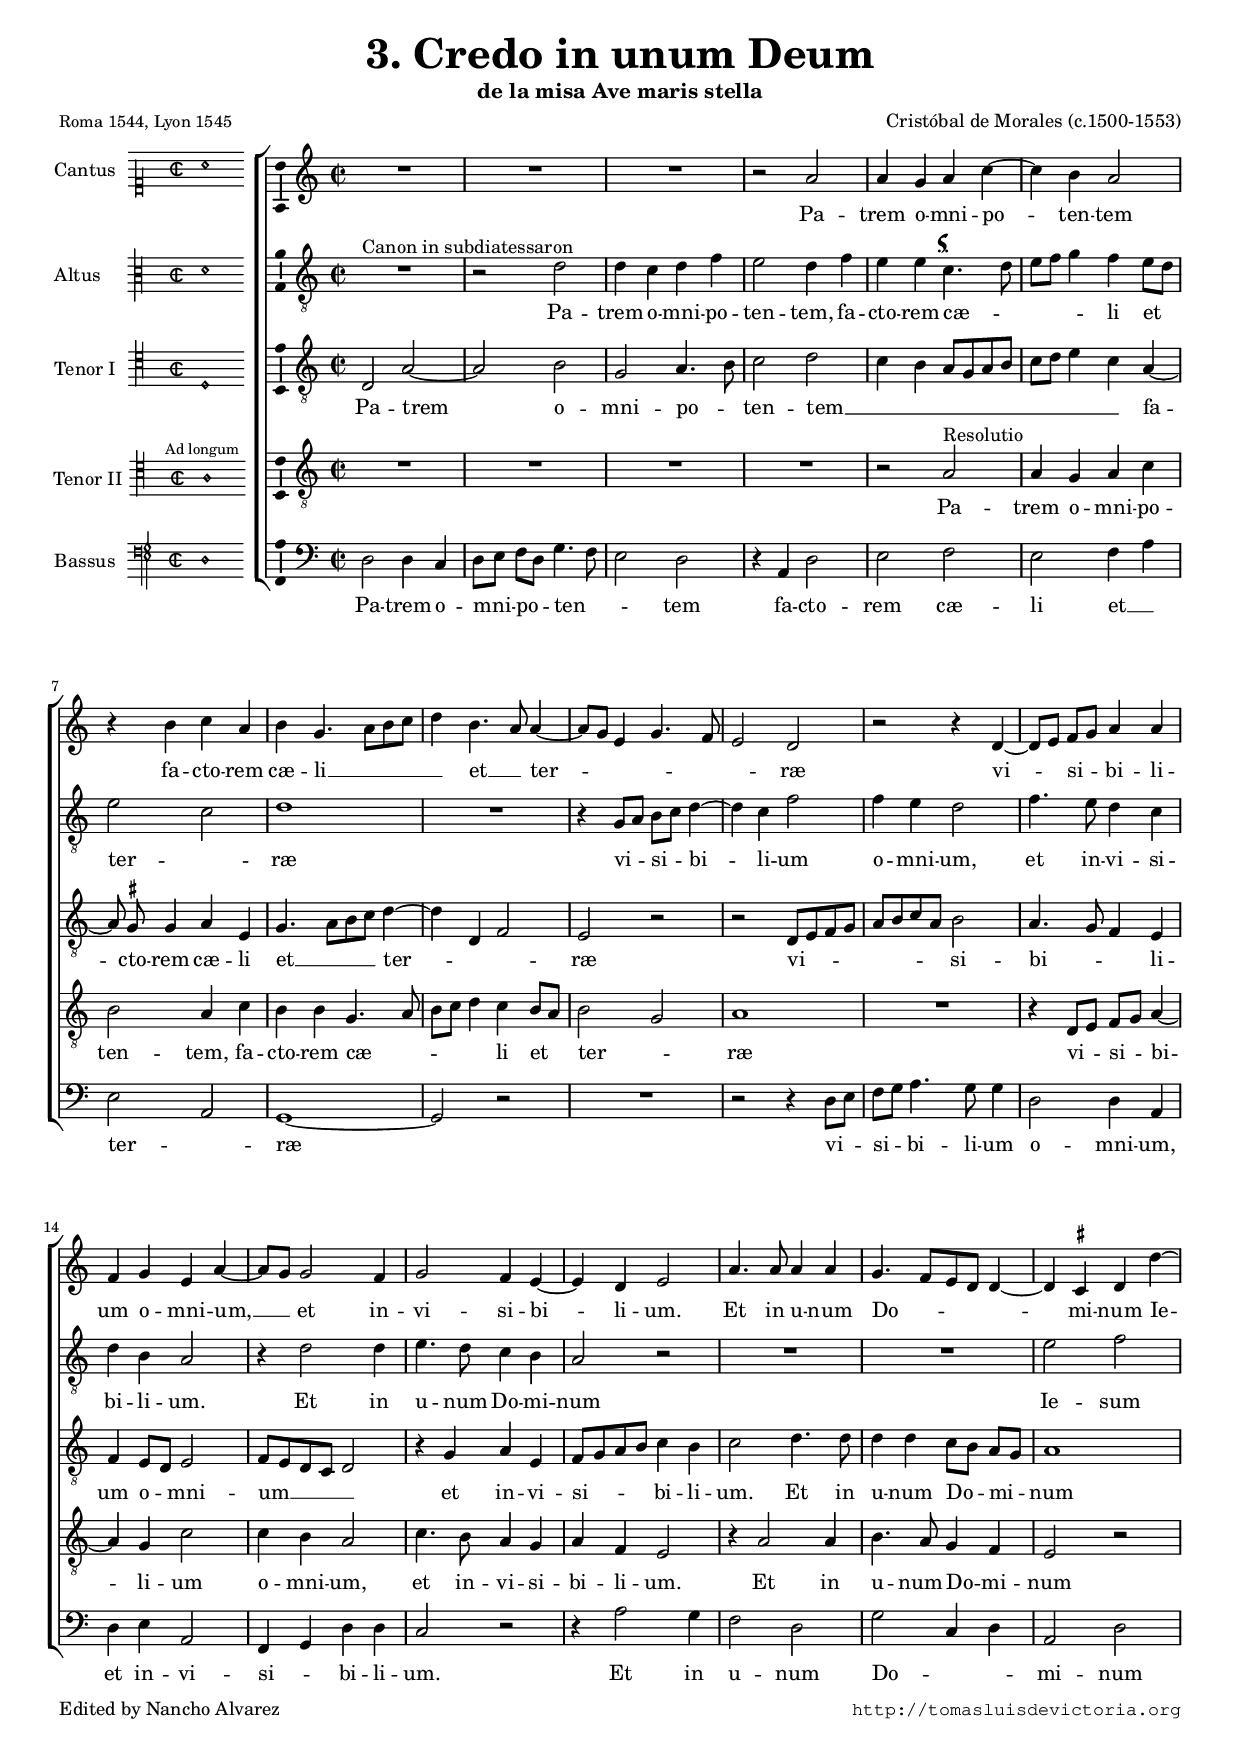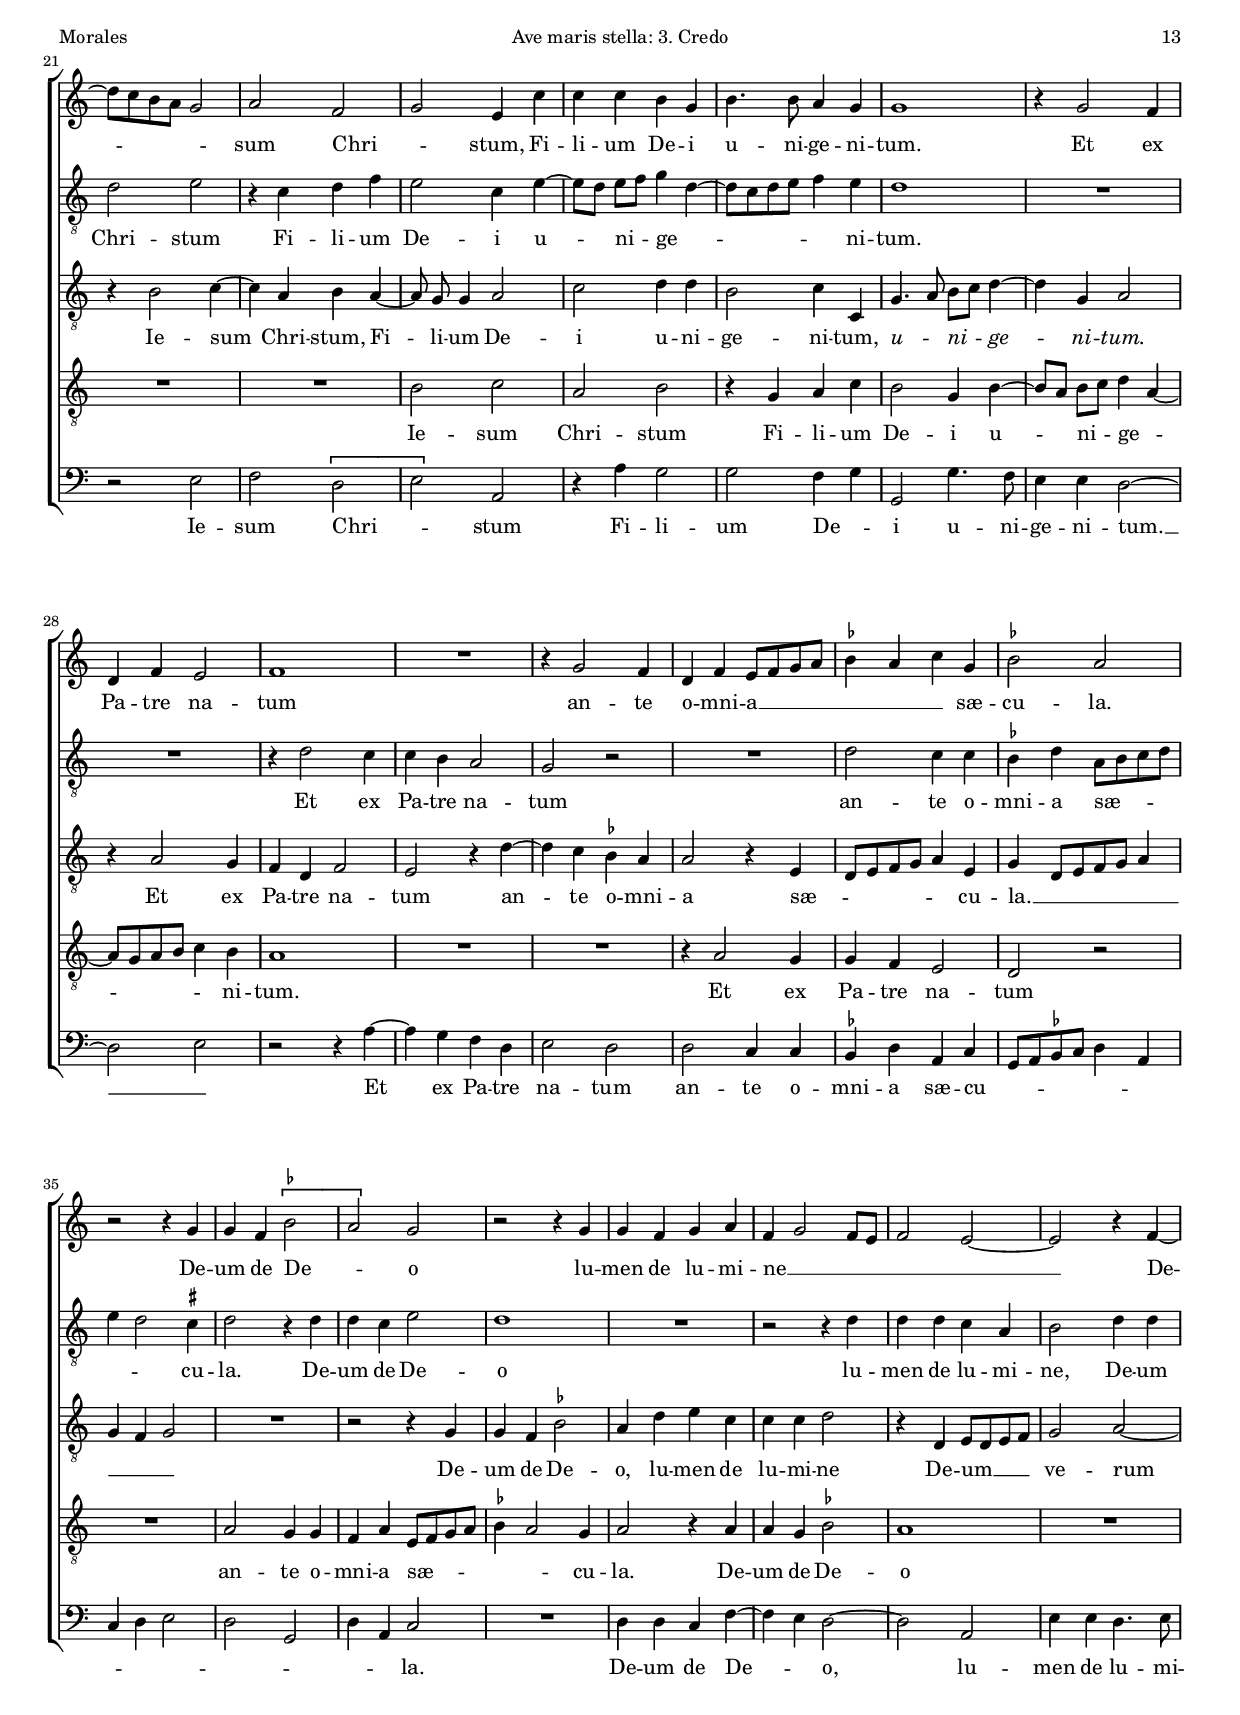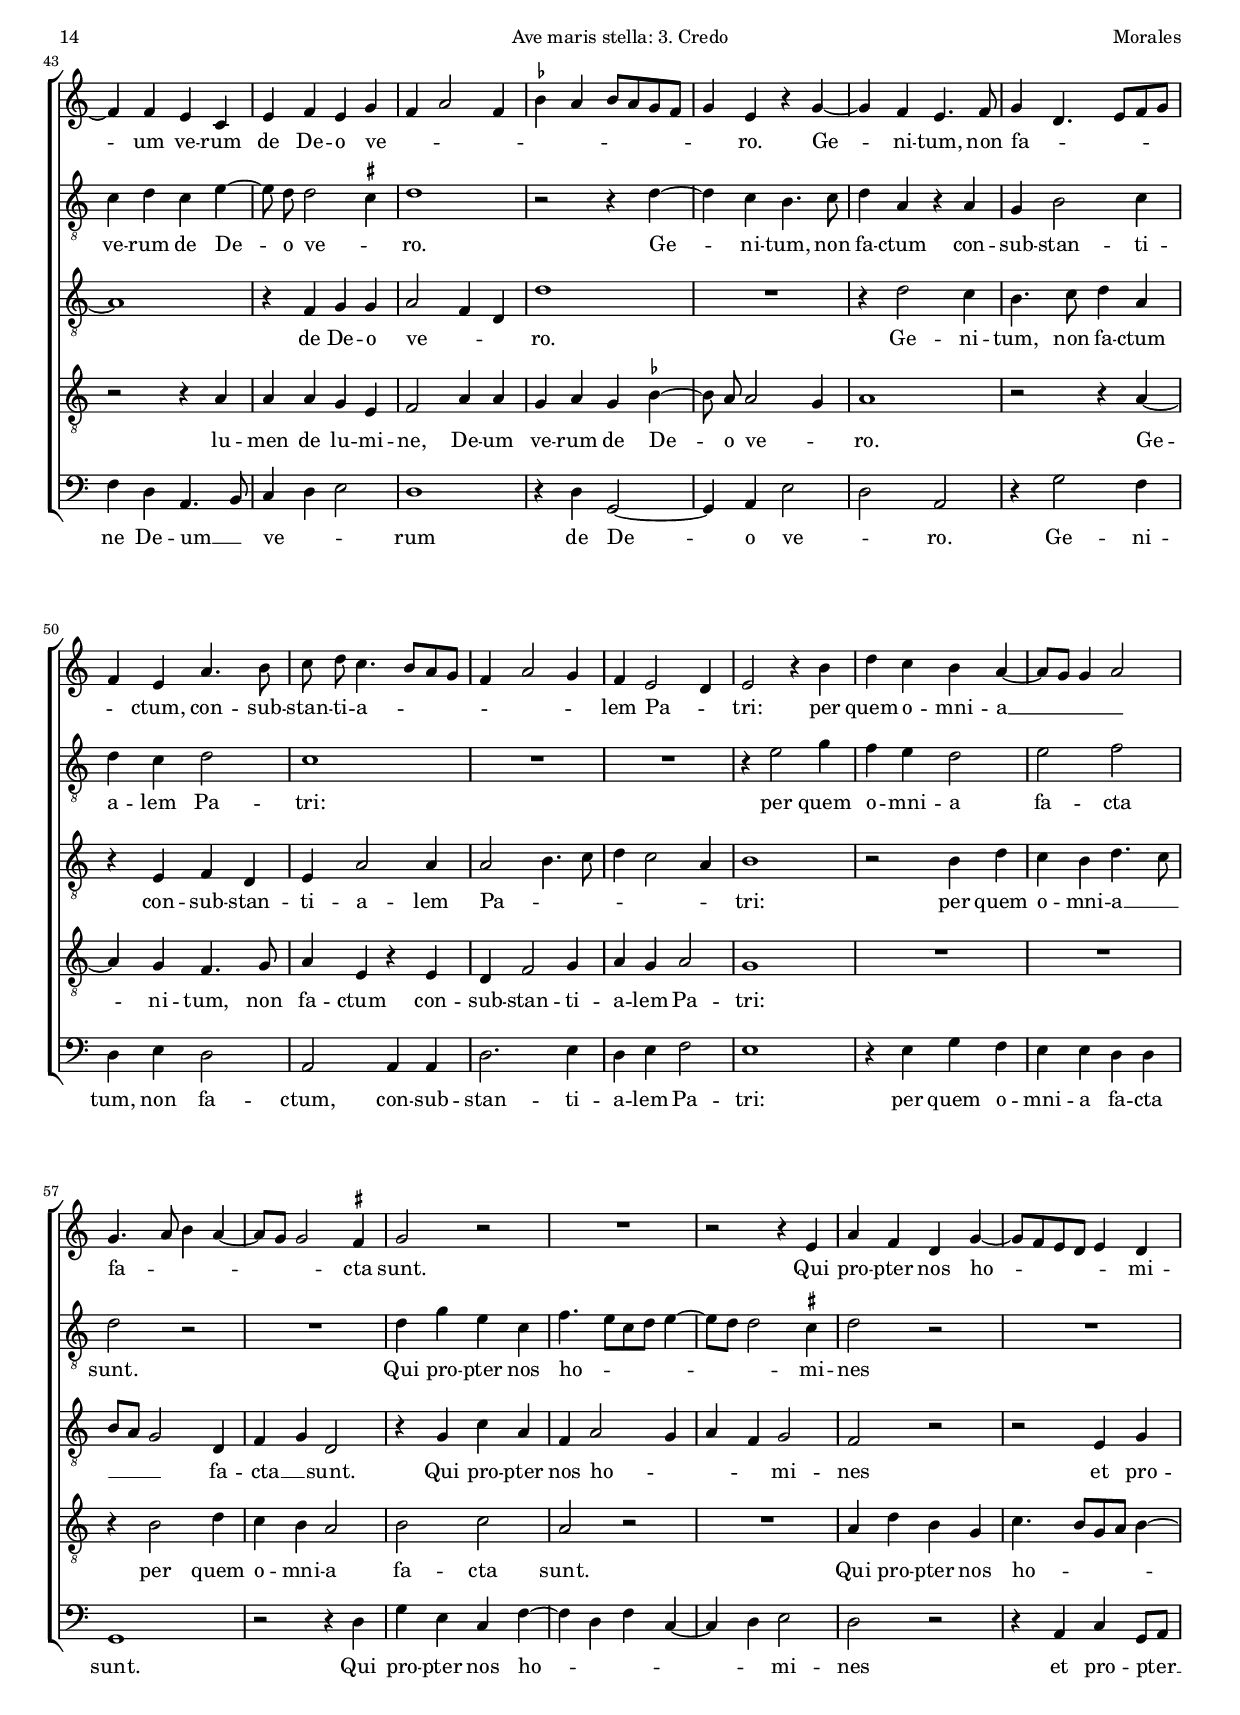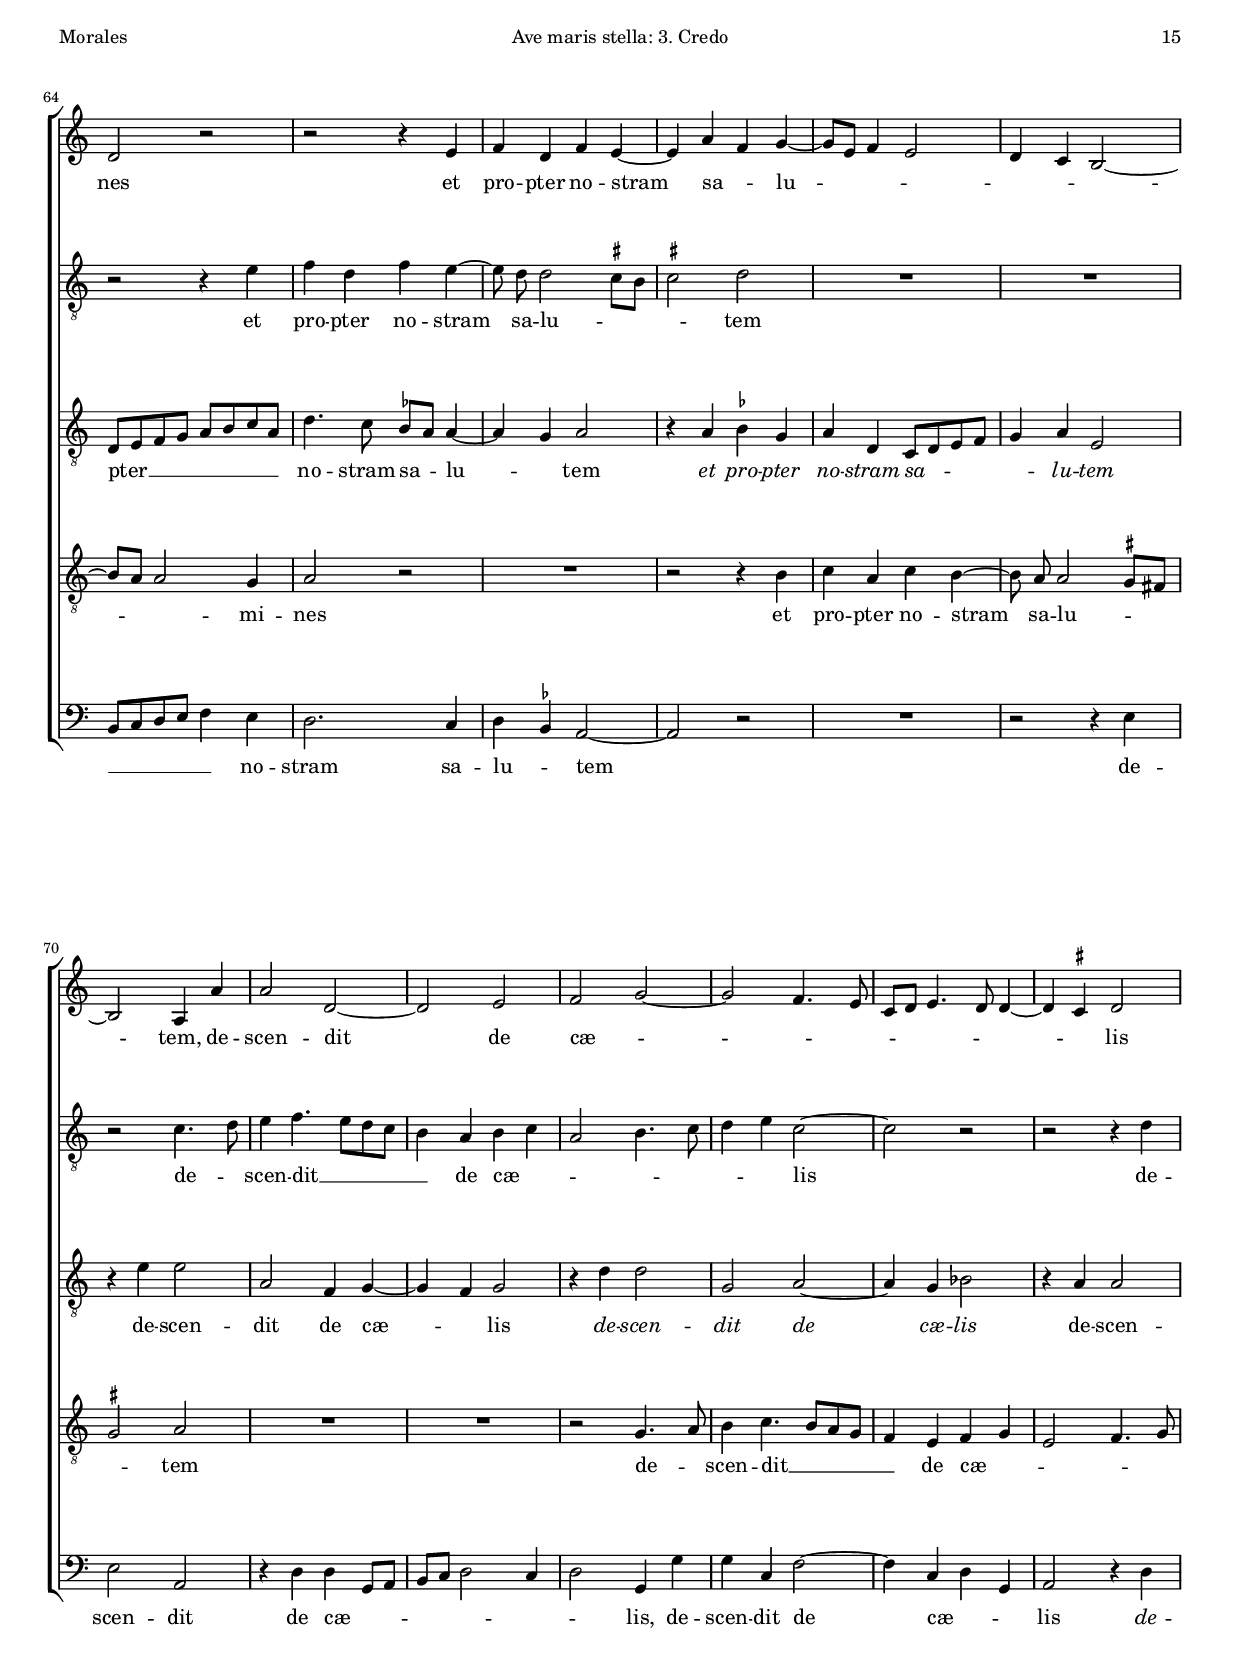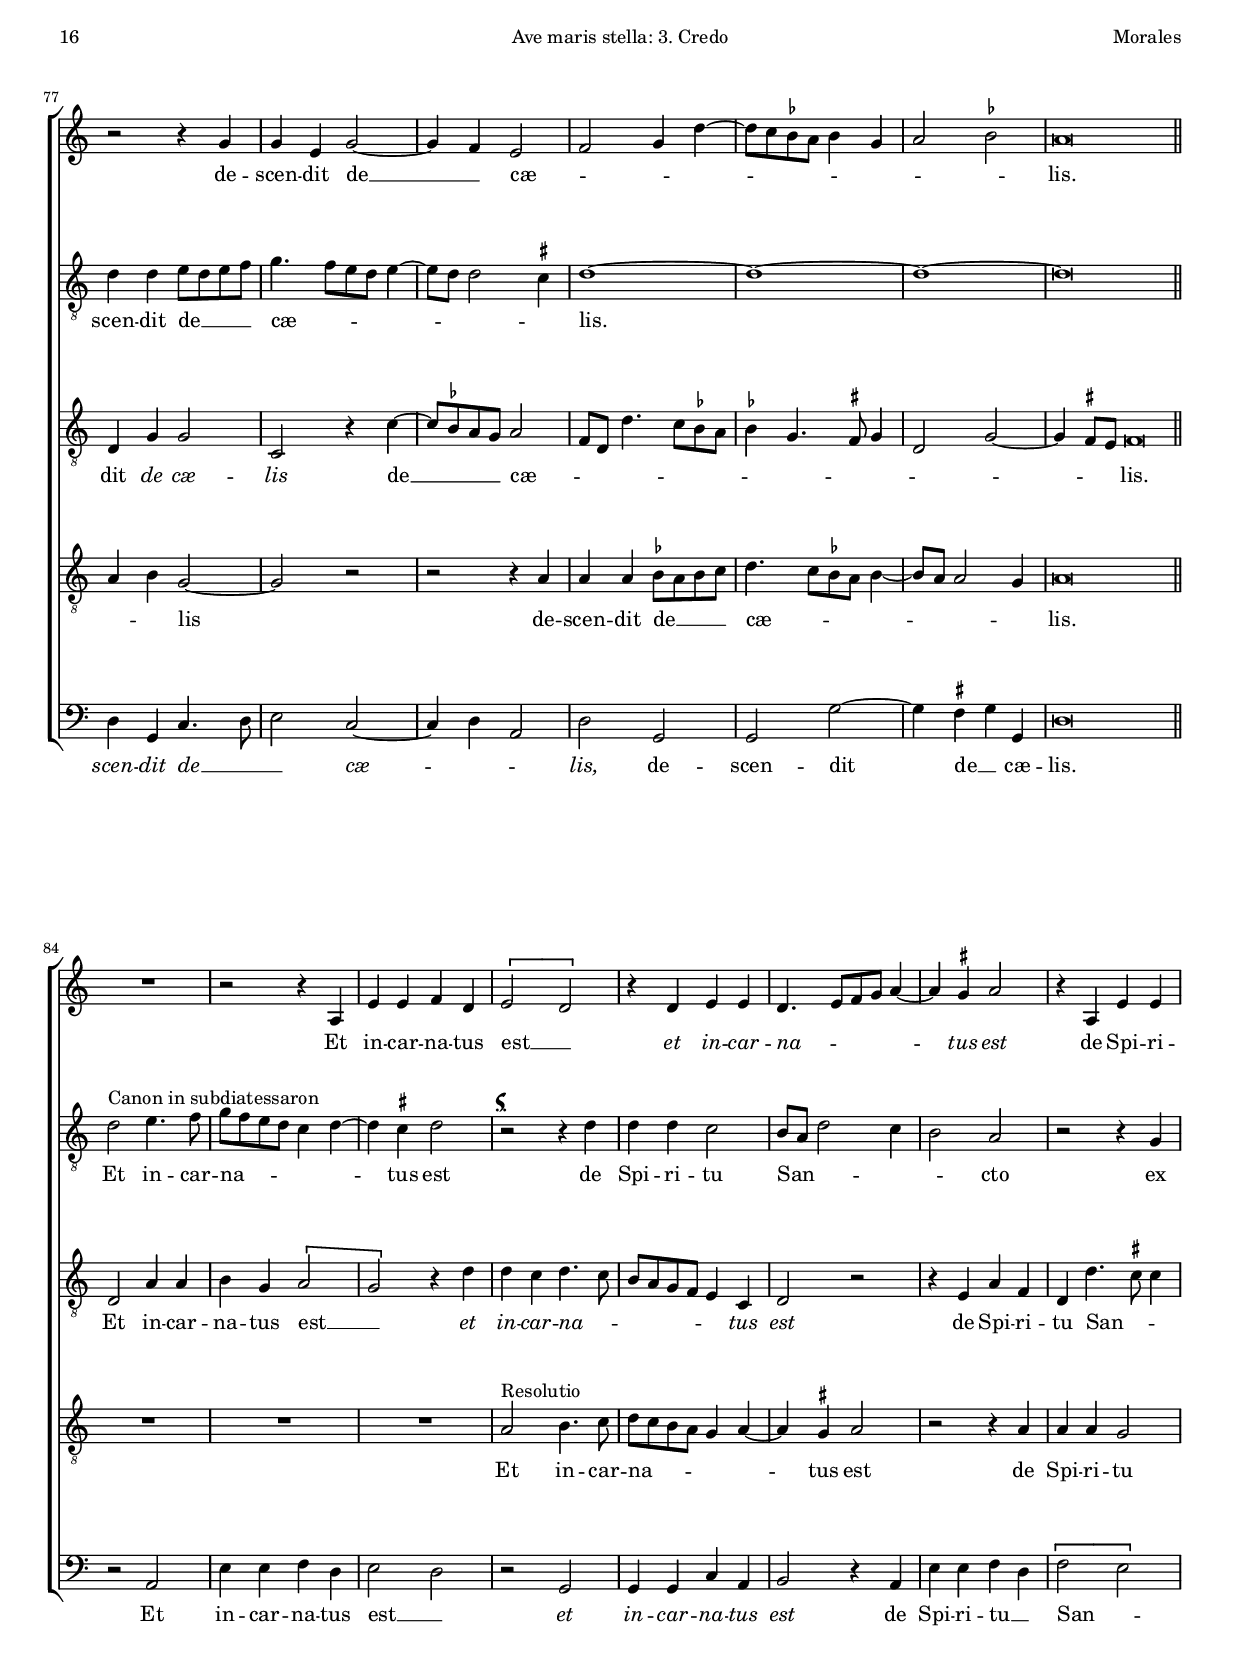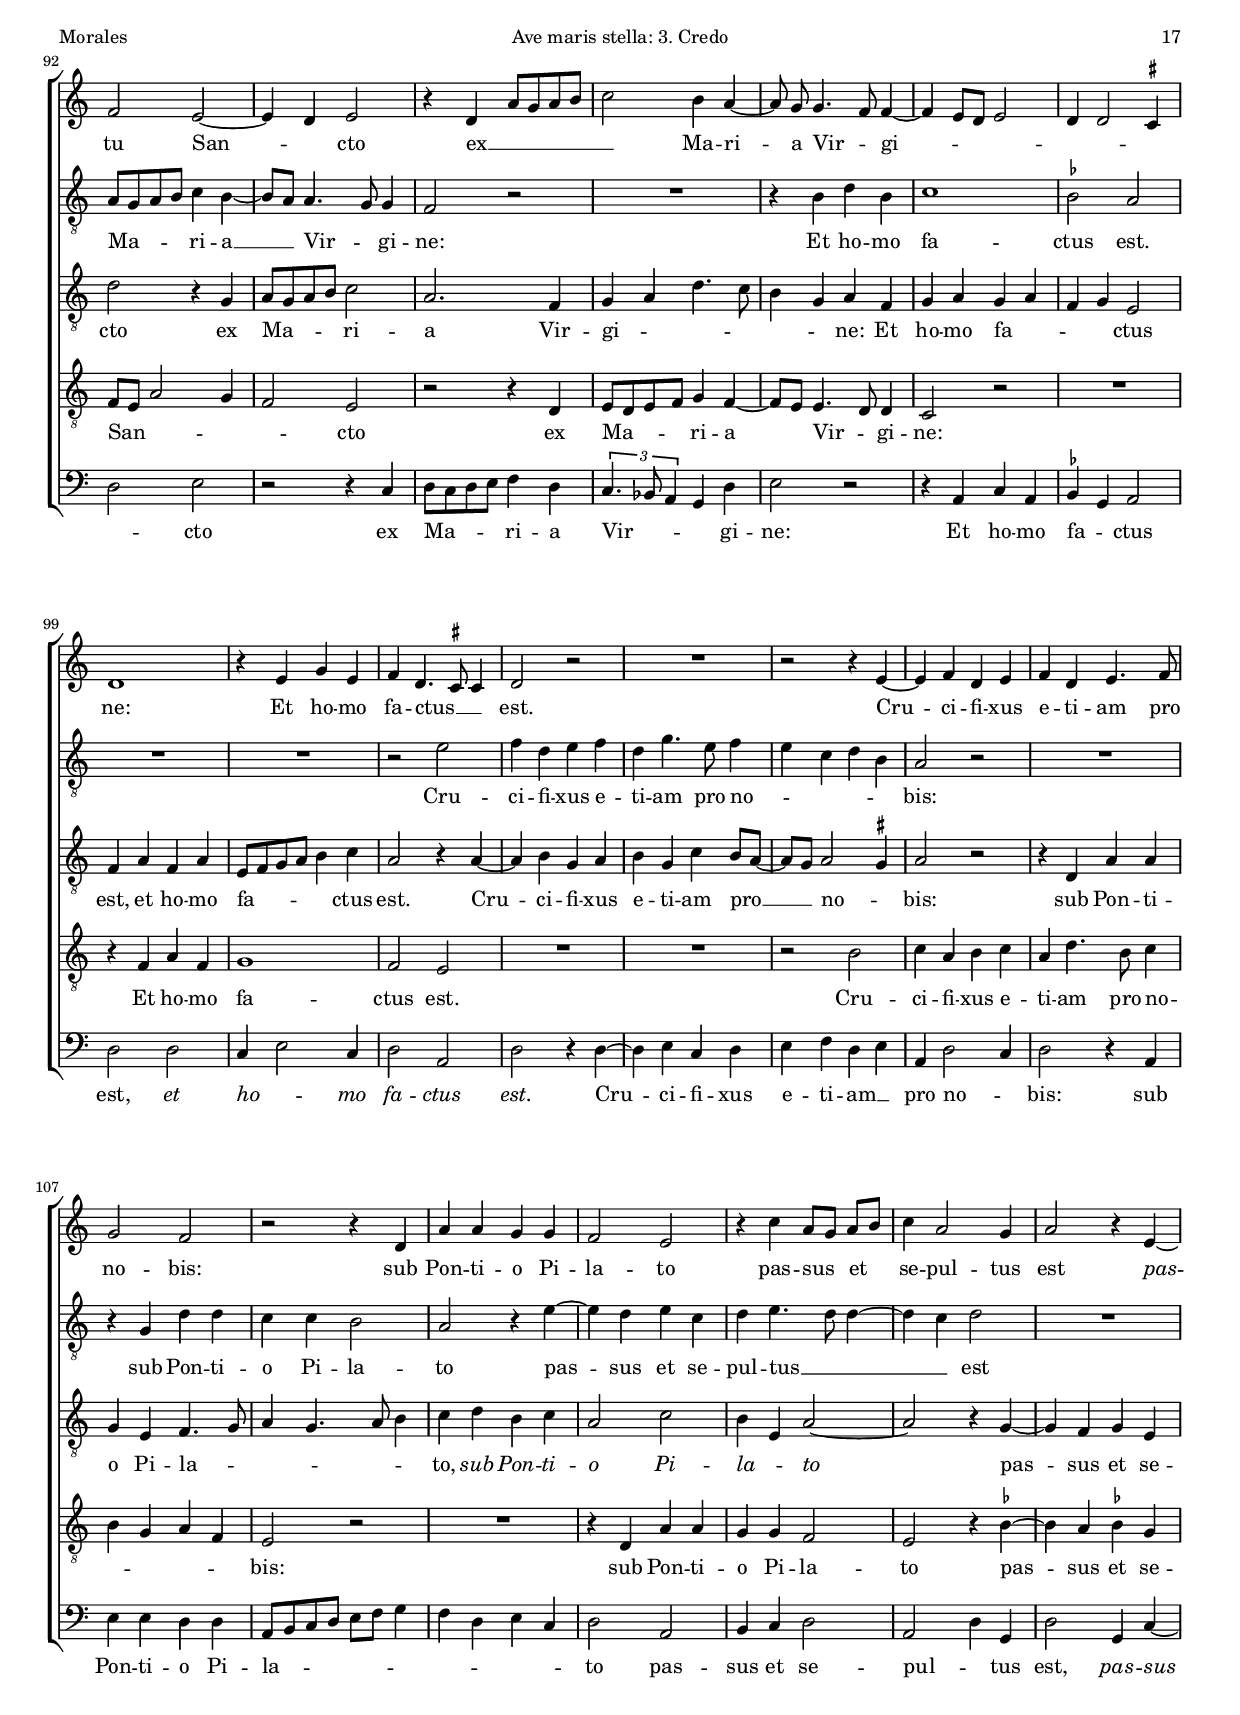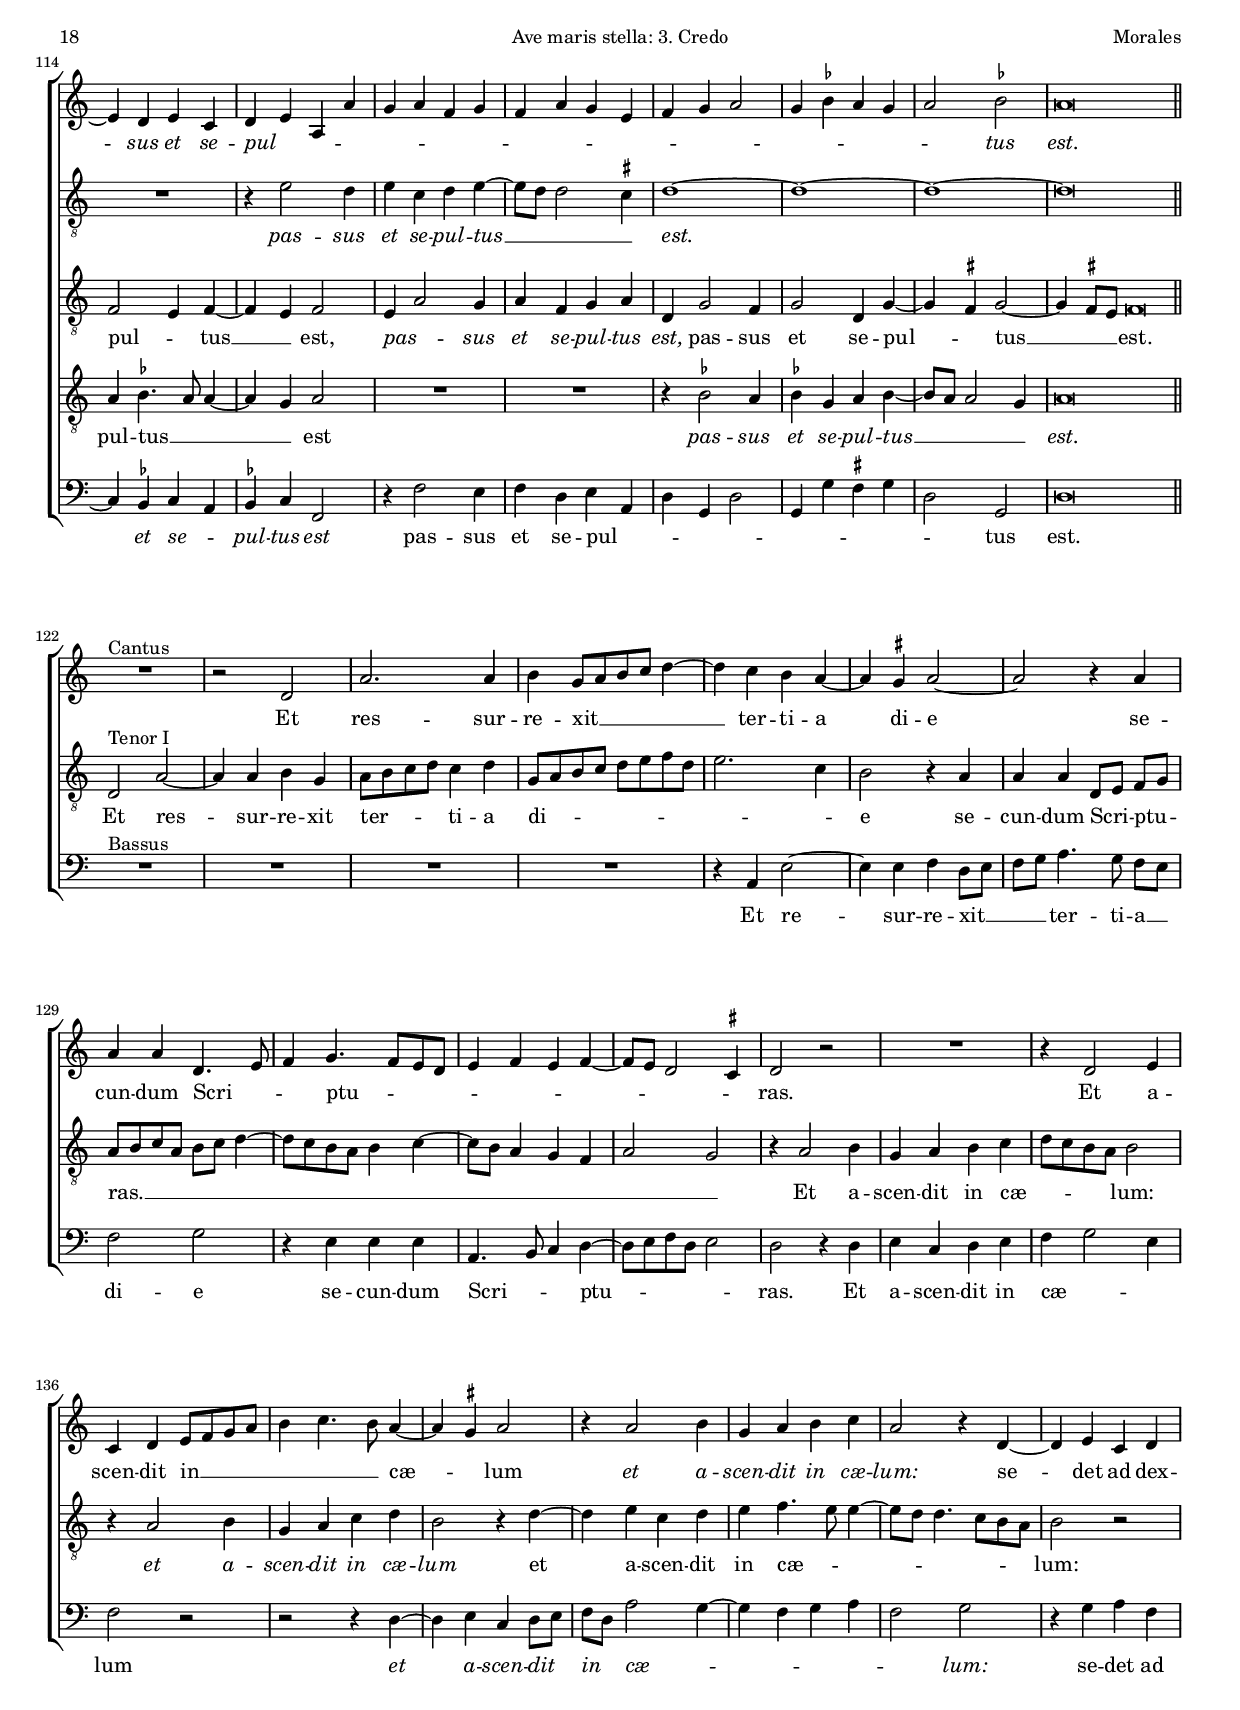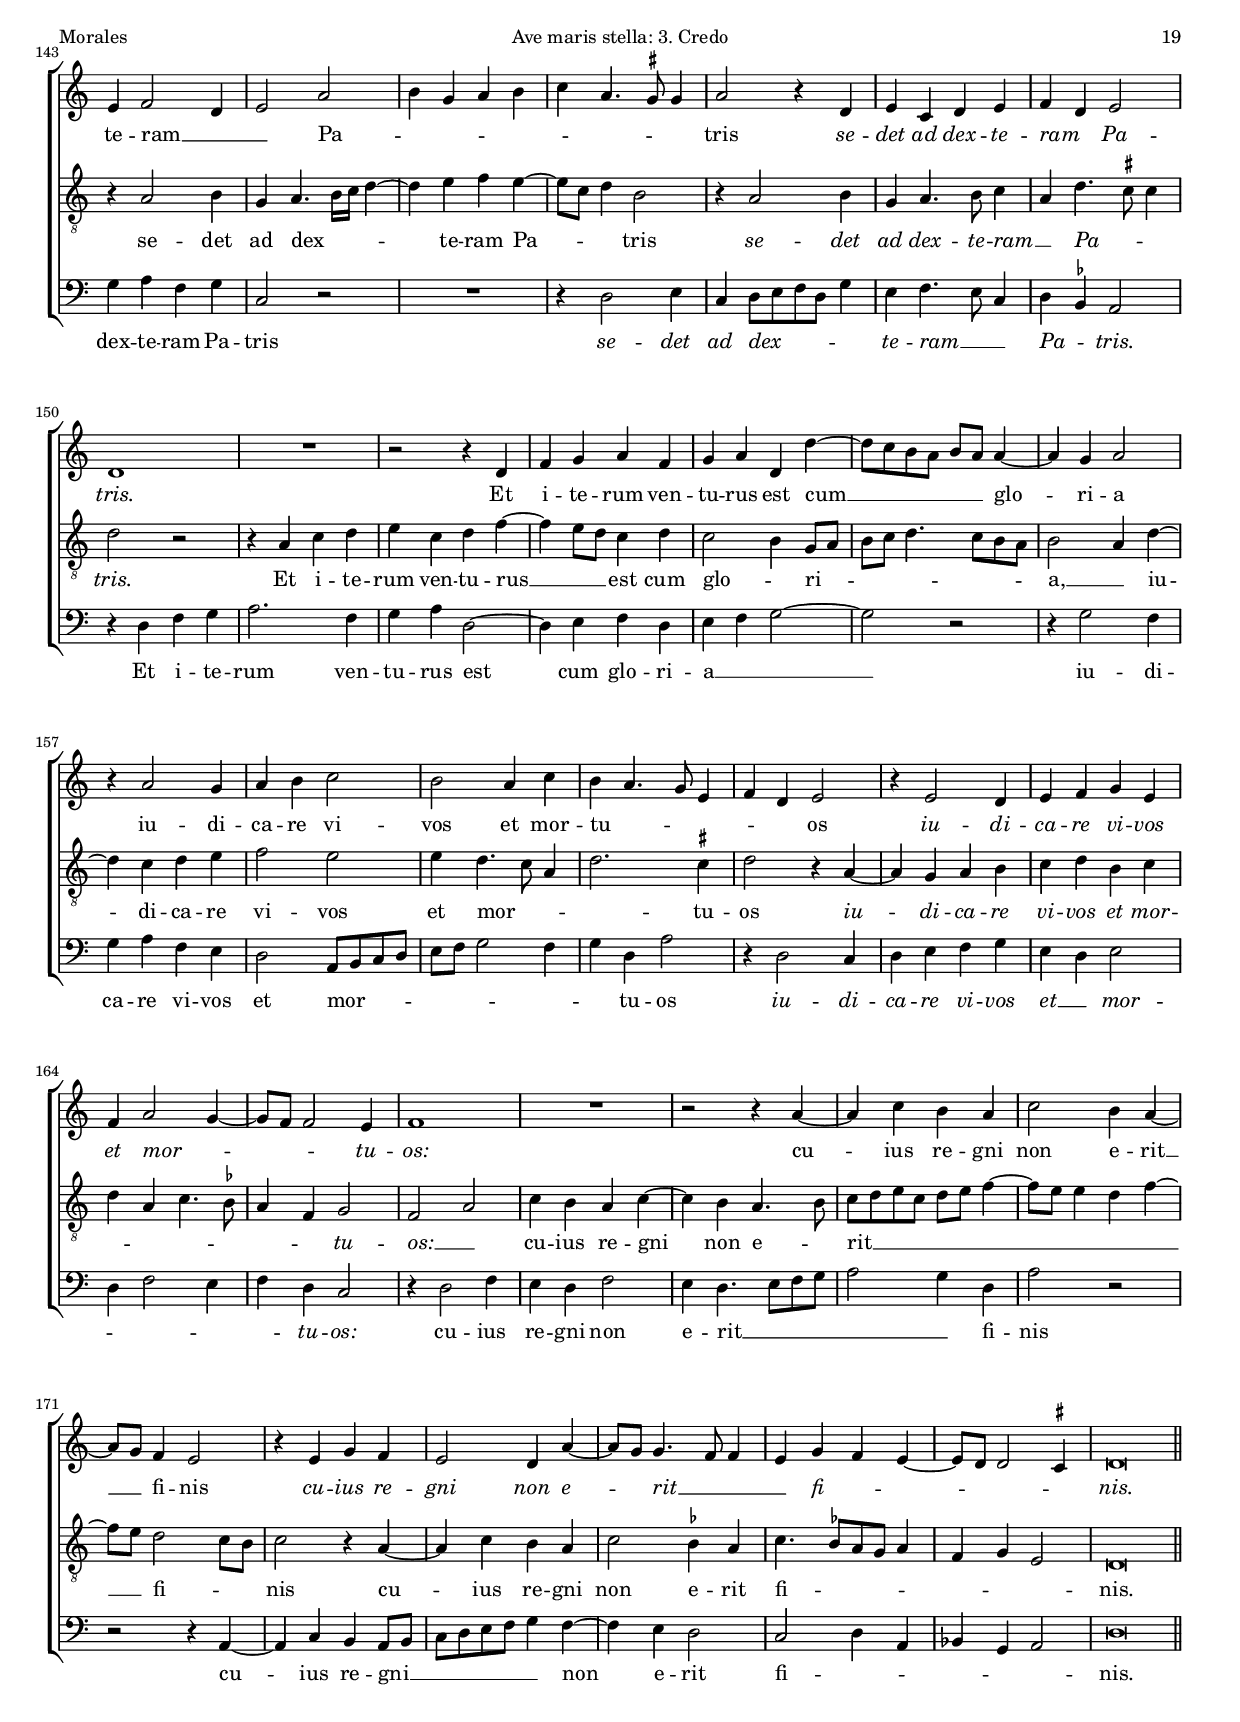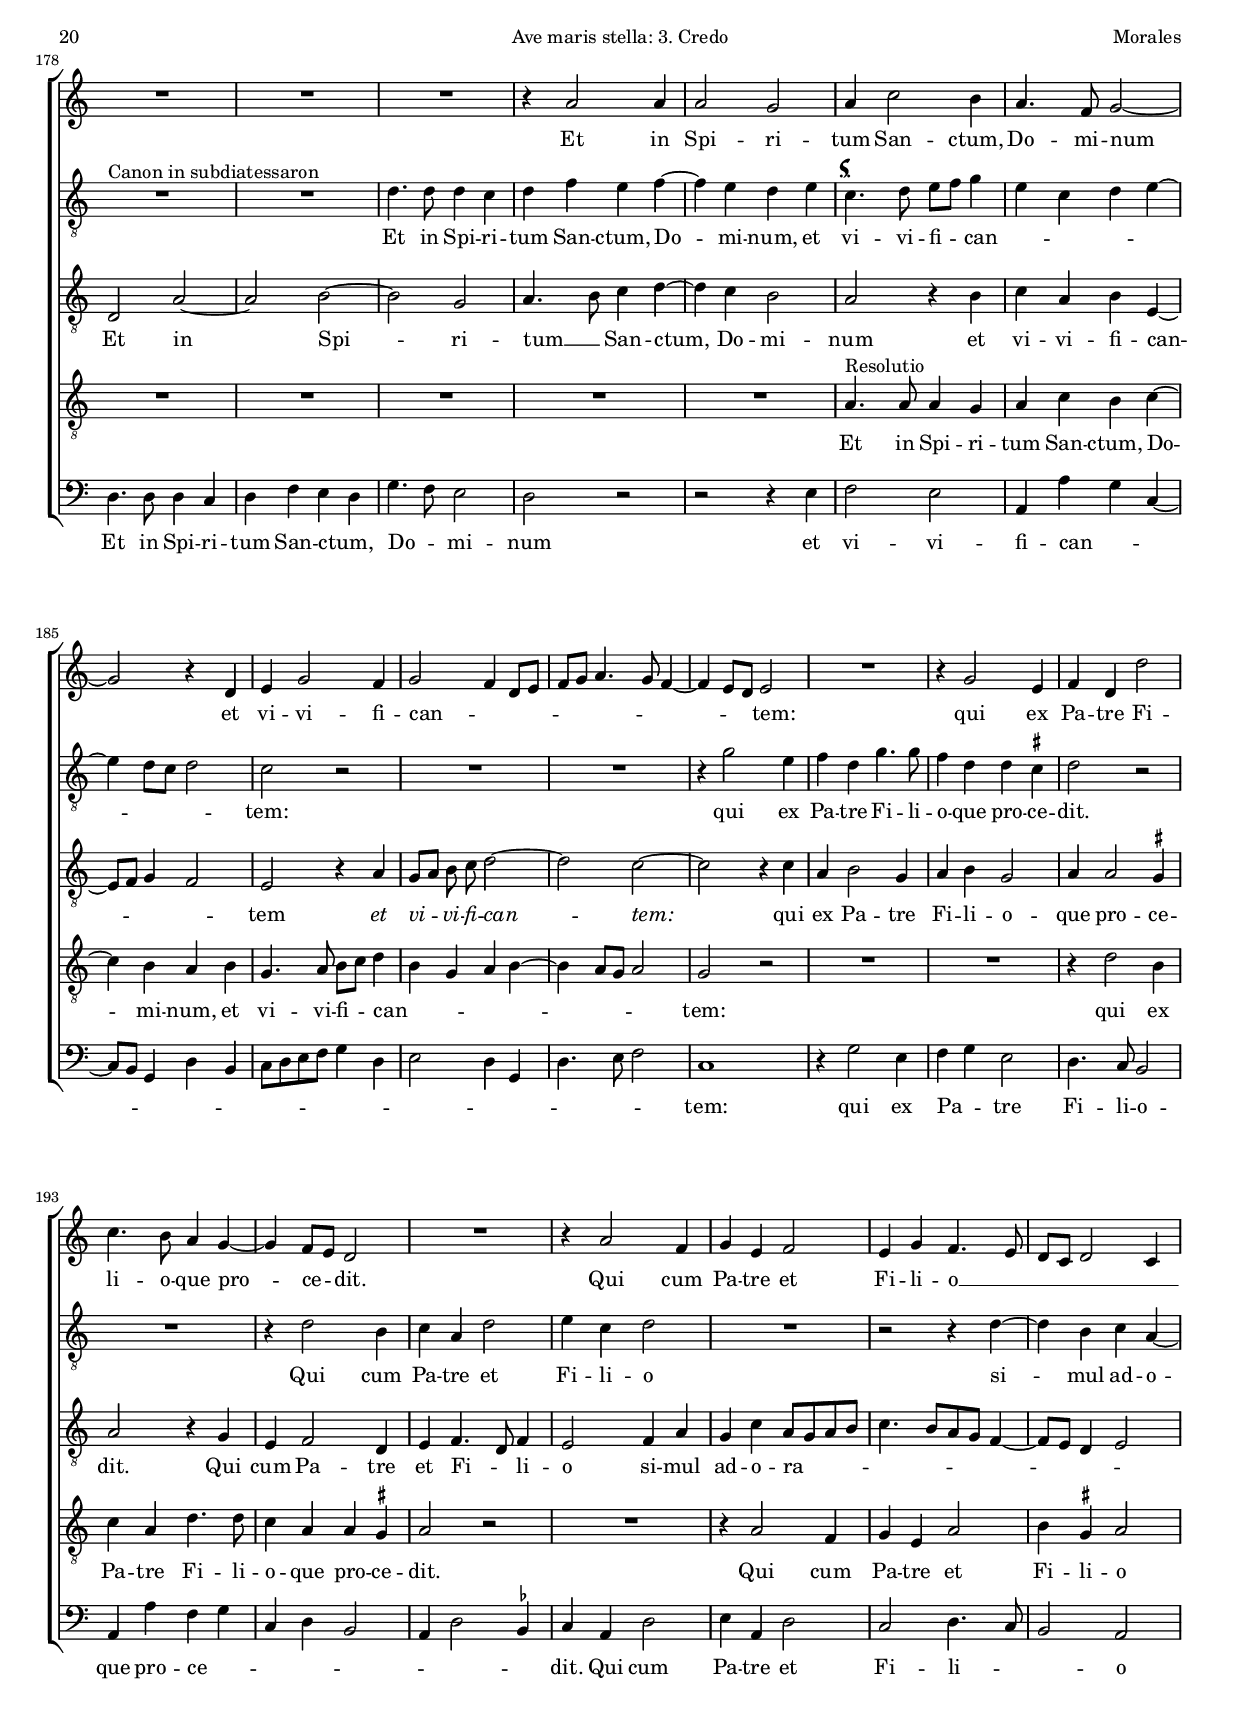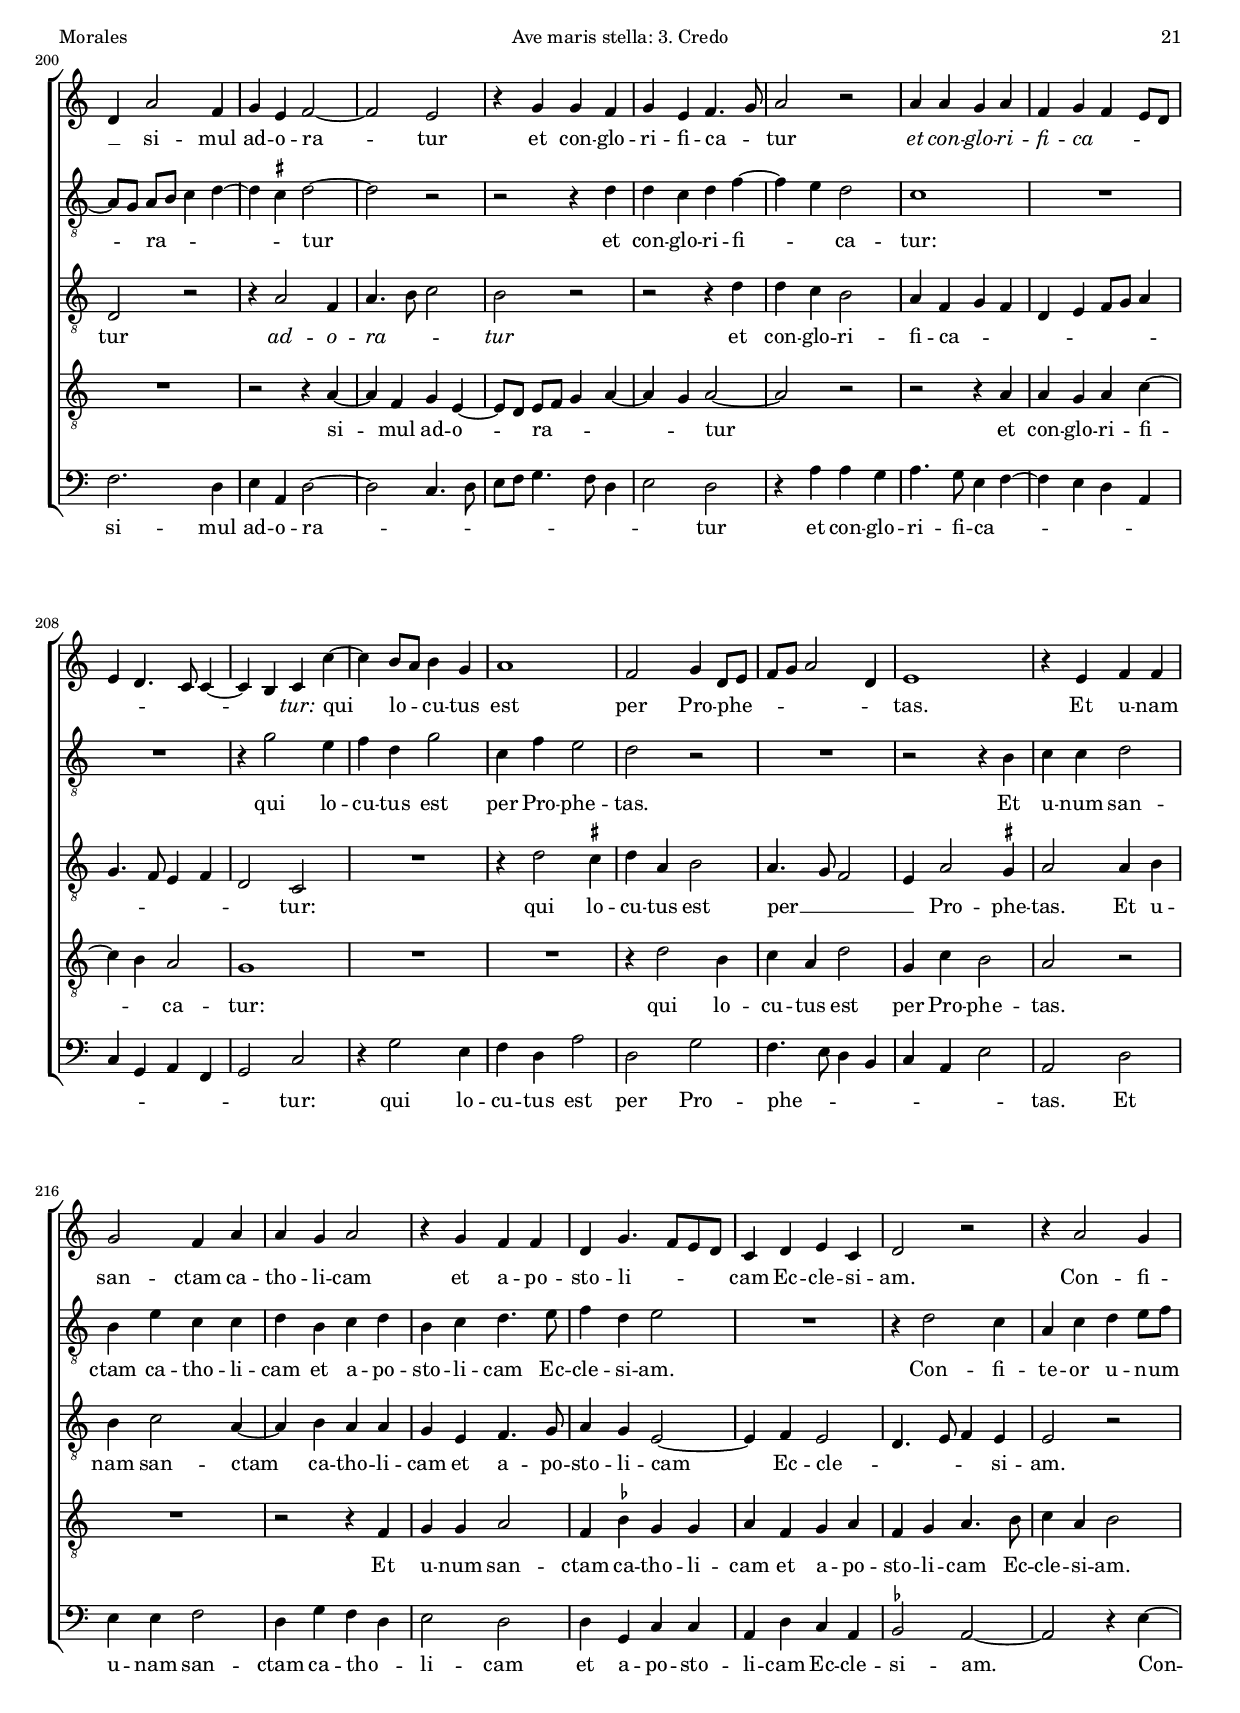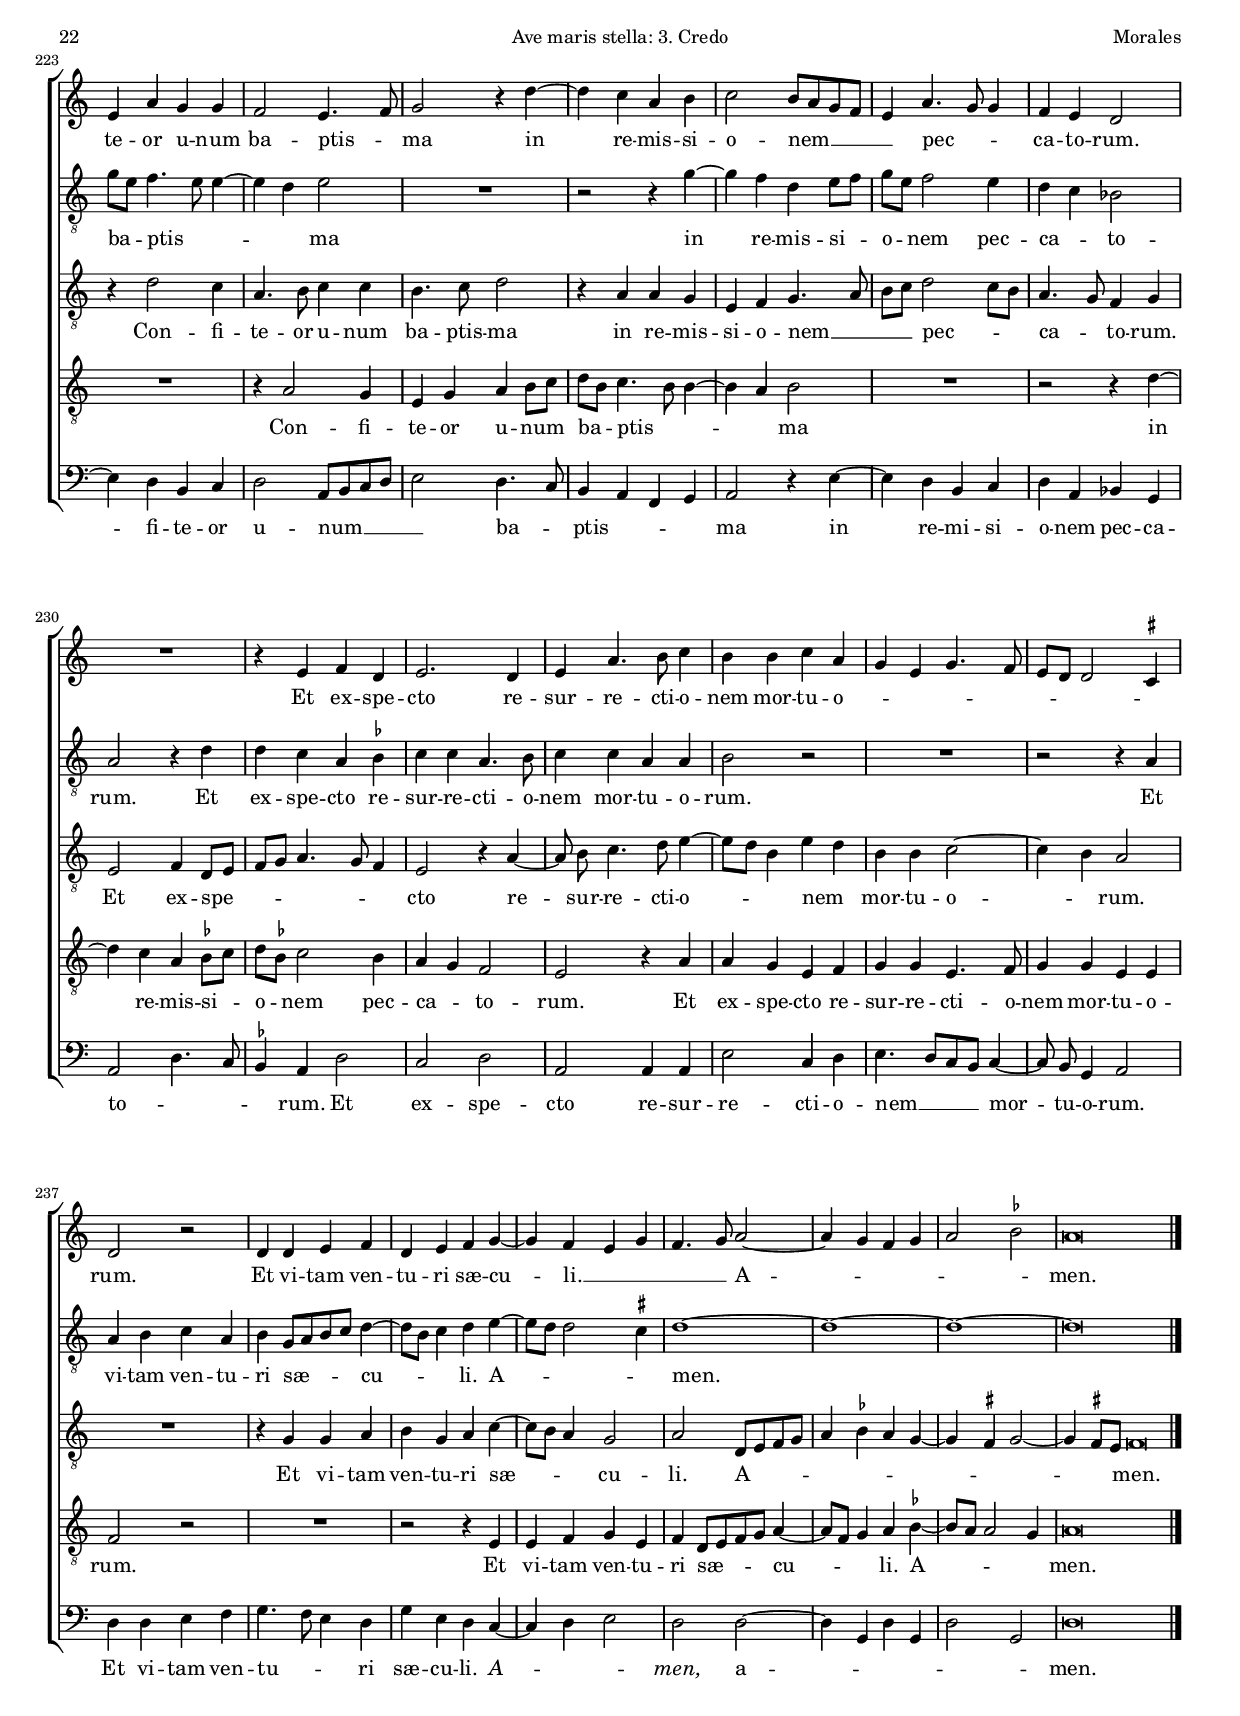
\version "2.18.0"

#(set-default-paper-size "a4")
#(set-global-staff-size 16.15)
#(ly:set-option 'point-and-click #f)
%mobile -s15.0 -i3.2

italicas=\override LyricText.font-shape = #'italic
rectas=\override LyricText.font-shape = #'upright
ss=\once \set suggestAccidentals = ##t
incipitwidth = 20
mtempo={\tempo 4 = 100}
mtempob={\tempo 4 = 50}
mt=#(define-music-function (parser location offset) (number?) ; move lyric text
      #{ \once \override LyricText.X-offset = -$offset #})

htitle="Ave maris stella: 3. Credo"
hcomposer="Morales"

\header {
	title=\markup{\fontsize #3 "3. Credo in unum Deum"}
	subtitle="de la misa Ave maris stella"
	%subsubtitle=\markup{\null \vspace #2 }
	composer="Cristóbal de Morales (c.1500-1553)"
        pdfauthor=\composer
	%opus="(-)"
	poet=\markup{\smaller "Roma 1544, Lyon 1545" }
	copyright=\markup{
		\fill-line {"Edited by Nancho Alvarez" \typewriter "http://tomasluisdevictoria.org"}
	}
%	tagline=""
}


global={\key c \major \time 2/2  \skip 1*83 \bar "||" \break
			\skip 1*38 \bar "||" \break
			\skip 1*56 \bar "||" \break
			\skip 1*67 \bar "|."
}

cantus={
	R1*4/4 |
	R1*4/4 |
	R1*4/4 |
	r2 a' |
%5
	a'4 g' a' c'' ~ |
	c'' b' a'2 |
	r4 b' c'' a' |
	b' g'4. a'8 b' c'' |
	d''4 b'4. a'8 a'4 ~ |
%10
	a'8 g' e'4 g'4. f'8 |
	e'2 d' |
	r r4 d' ~ |
	 d'8[ e']  f'[ g'] a'4 a' |
	f' g' e' a' ~ |
%15
	a'8 g' g'2 f'4 |
	g'2 f'4 e' ~ |
	e' d' e'2 |
	a'4. a'8 a'4 a' |
	g'4.  f'8[ e' d'] d'4 ~ |
%20
	d' \ss cis' d' d'' ~ |
	d''8 c'' b' a' g'2 |
	a' f' |
	g' e'4 c'' |
	c'' c'' b' g' |
%25
	b'4. b'8 a'4 g' |
	g'1 |
	r4 g'2 f'4 |
	d' f' e'2 |
	f'1 |
%30
	R1*4/4 |
	r4 g'2 f'4 |
	d' f' e'8 f' g' a' |
	\ss bes'4 a' c'' g' |
	\ss bes'2 a' |
%35
	r r4 g' |
	g' f' \ss \[bes'2 |
	a'\] g' |
	r r4 g' |
	g' f' g' a' |
%40
	f' g'2 f'8 e' |
	f'2 e' ~ |
	e' r4 f' ~ | 
	f' f' e' c' |
	e' f' e' g' |
%45
	f' a'2 f'4 |
	\ss bes' a' bes'8 a' g' f' |
	g'4 e' r g' ~ |
	g' f' e'4. f'8 |
	g'4 d'4. e'8 f' g' |
%50
	f'4 e' a'4. b'8 |
	\set Staff.autoBeaming = ##f
	c'' d'' c''4.  b'8[ a' g'] |
	\set Staff.autoBeaming = ##t
	f'4 a'2 g'4 |
	f' e'2 d'4 |
	e'2 r4 b' |
%55
	d'' c'' b' a' ~ |
	a'8 g' g'4 a'2 |
	g'4. a'8 b'4 a' ~ |
	a'8 g' g'2 \ss fis'4 |
	g'2 r |
%60
	R1*4/4 |
	r2 r4 e' |
	a' f' d' g' ~ |
	g'8 f' e' d' e'4 d' |
	d'2 r |
%65
	r r4 e' |
	f' d' f' e' ~ |
	e' a' f' g' ~ |
	g'8 e' f'4 e'2 |
	d'4 c' b2 ~ |
%70
	b a4 a' |
	a'2 d' ~ |
	d' e' |
	f' g' ~ |
	g' f'4. e'8 |
%75
	c' d' e'4. d'8 d'4 ~ |
	d' \ss cis' d'2 |
	r r4 g' |
	g' e' g'2 ~ |
	g'4 f' e'2 |
%80
	f' g'4 d'' ~ |
	d''8 c'' \ss bes' a' bes'4 g' |
	a'2 \ss bes' |
	a'\breve*1/2
	R1*4/4 |
%85
	r2 r4 a |
	e' e' f' d' |
	\[e'2 d'\] |
	r4 d' e' e' |
	d'4.  e'8[ f' g'] a'4 ~ |
%90
	a' \ss gis' a'2 |
	r4 a e' e' |
	f'2 e' ~ |
	e'4 d' e'2 |
	r4 d' a'8 g' a' b' |
%95
	c''2 b'4 a' ~ |
	\set Staff.autoBeaming = ##f
	a'8 g' g'4. f'8 f'4 ~ |
	\set Staff.autoBeaming = ##t
	f' e'8 d' e'2 |
	d'4 d'2 \ss cis'4 |
	d'1 |
%100
	r4 e' g' e' |
	f' d'4. \ss cis'8 cis'4 |
	d'2 r |
	R1*4/4 |
	r2 r4 e' ~ |
%105
	e' f' d' e' |
	f' d' e'4. f'8 |
	g'2 f' |
	r r4 d' |
	a' a' g' g' |
%110
	f'2 e' |
	r4 c''  a'8[ g']  a'[ b'] |
	c''4 a'2 g'4 |
	a'2 r4 e' ~ |
	e' d' e' c' |
%115
	d' e' a a' |
	g' a' f' g' |
	f' a' g' e' |
	f' g' a'2 |
	g'4 \ss bes' a' g' |
%120
	a'2 \ss bes' |
	a'\breve*1/2
	s4*0^\markup{"Cantus"}
	R1*4/4 |
	r2 d' |
	a'2. a'4 |
%125
	b'  g'8[ a' b' c''] d''4 ~ |
	d'' c'' b' a' ~ |
	a' \ss gis' a'2 ~ |
	a' r4 a' |
	a' a' d'4. e'8 |
%130
	f'4 g'4. f'8 e' d' |
	e'4 f' e' f' ~ |
	f'8 e' d'2 \ss cis'4 |
	d'2 r |
	R1*4/4 |
%135
	r4 d'2 e'4 |
	c' d' e'8 f' g' a' |
	b'4 c''4. b'8 a'4 ~ |
	a' \ss gis' a'2 |
	r4 a'2 b'4 |
%140
	g' a' b' c'' |
	a'2 r4 d' ~ |
	d' e' c' d' |
	e' f'2 d'4 |
	e'2 a' |
%145
	b'4 g' a' b' |
	c'' a'4. \ss gis'8 gis'4 |
	a'2 r4 d' |
	e' c' d' e' |
	f' d' e'2 |
%150
	d'1 |
	R1*4/4 |
	r2 r4 d' |
	f' g' a' f' |
	g' a' d' d'' ~ |
%155
	d''8 c'' b' a' b' a' a'4 ~ |
	a' g' a'2 |
	r4 a'2 g'4 |
	a' b' c''2 |
	b' a'4 c'' |
%160
	b' a'4. g'8 e'4 |
	f' d' e'2 |
	r4 e'2 d'4 |
	e' f' g' e' |
	f' a'2 g'4 ~ |
%165
	g'8 f' f'2 e'4 |
	f'1 |
	R1*4/4 |
	r2 r4 a' ~ |
	a' c'' b' a' |
%170
	c''2 b'4 a' ~ |
	a'8 g' f'4 e'2 |
	r4 e' g' f' |
	e'2 d'4 a' ~ |
	a'8 g' g'4. f'8 f'4 |
%175
	e' g' f' e' ~ |
	e'8 d' d'2 \ss cis'4 |
	d'\breve*1/2
	R1*4/4 |
	R1*4/4 |
%180
	R1*4/4 |
	r4 a'2 a'4 |
	a'2 g' |
	a'4 c''2 b'4 |
	a'4. f'8 g'2 ~ |
%185
	g' r4 d' |
	e' g'2 f'4 |
	g'2 f'4 d'8 e' |
	f' g' a'4. g'8 f'4 ~ |
	f' e'8 d' e'2 |
%190
	R1*4/4 |
	r4 g'2 e'4 |
	f' d' d''2 |
	c''4. b'8 a'4 g' ~ |
	g' f'8 e' d'2 |
%195
	R1*4/4 |
	r4 a'2 f'4 |
	g' e' f'2 |
	e'4 g' f'4. e'8 |
	d' c' d'2 c'4 |
%200
	d' a'2 f'4 |
	g' e' f'2 ~ |
	f' e' |
	r4 g' g' f' |
	g' e' f'4. g'8 |
%205
	a'2 r |
	a'4 a' g' a' |
	f' g' f' e'8 d' |
	e'4 d'4. c'8 c'4 ~ |
	c' b c' c'' ~ |
%210
	c'' b'8 a' b'4 g' |
	a'1 |
	f'2 g'4 d'8 e' |
	f' g' a'2 d'4 |
	e'1 |
%215
	r4 e' f' f' |
	g'2 f'4 a' |
	a' g' a'2 |
	r4 g' f' f' |
	d' g'4. f'8 e' d' |
%220
	c'4 d' e' c' |
	d'2 r |
	r4 a'2 g'4 |
	e' a' g' g' |
	f'2 e'4. f'8 |
%225
	g'2 r4 d'' ~ |
	d'' c'' a' b' |
	c''2 b'8 a' g' f' |
	e'4 a'4. g'8 g'4 |
	f' e' d'2 |
%230
	R1*4/4 |
	r4 e' f' d' |
	e'2. d'4 |
	e' a'4. b'8 c''4 |
	b' b' c'' a' |
%235
	g' e' g'4. f'8 |
	e' d' d'2 \ss cis'4 |
	d'2 r |
	d'4 d' e' f' |
	d' e' f' g' ~ |
%240
	g' f' e' g' |
	f'4. g'8 a'2 ~ |
	a'4 g' f' g' |
	a'2 \ss bes' |
	a'\breve*1/2
}

altus={
        s4*0^\markup{"Canon in subdiatessaron"}
	R1*4/4 |
	r2 d'
	d'4 c' d' f' |
	e'2 d'4 f' |
%5
	e' e' c'4.^\markup{\smaller \musicglyph #"scripts.usignumcongruentiae"} d'8 |
	e' f' g'4 f' e'8 d' |
	e'2 c' |
	d'1 |
	R1*4/4 |
%10
	r4 g8 a b c' d'4 ~ |
	d' c' f'2 |
	f'4 e' d'2 |
	f'4. e'8 d'4 c' |
	d' b a2 |
%15
	r4 d'2 d'4 |
	e'4. d'8 c'4 b |
	a2 r |
	R1*4/4 |
	R1*4/4 |
%20
	e'2 f' |
	d' e' |
	r4 c' d' f' |
	e'2 c'4 e' ~ |
	 e'8[ d']  e'[ f'] g'4 d' ~ |
%25
	d'8 c' d' e' f'4 e' |
	d'1 |
	R1*4/4 |
	R1*4/4 |
	r4 d'2 c'4 |
%30
	c' b a2 |
	g r |
	R1*4/4 |
	d'2 c'4 c' |
	\ss bes d' a8 bes c' d' |
%35
	e'4 d'2 \ss cis'4 |
	d'2 r4 d' |
	d' c' e'2 |
	d'1 |
	R1*4/4 |
%40
	r2 r4 d' |
	d' d' c' a |
	b2 d'4 d' |
	c' d' c' e' ~ |
	\set Staff.autoBeaming = ##f
	e'8 d' d'2 \ss cis'4 |
	\set Staff.autoBeaming = ##t
%45
	d'1 |
	r2 r4 d' ~ |
	d' c' b4. c'8 |
	d'4 a r a |
	g b2 c'4 |
%50
	d' c' d'2 |
	c'1 |
	R1*4/4 |
	R1*4/4 |
	r4 e'2 g'4 |
%55
	f' e' d'2 |
	e' f' |
	d' r |
	R1*4/4 |
	d'4 g' e' c' |
%60
	f'4.  e'8[ c' d'] e'4 ~ |
	e'8 d' d'2 \ss cis'4 |
	d'2 r |
	R1*4/4 |
	r2 r4 e' |
%65
	f' d' f' e' ~ |
	\set Staff.autoBeaming = ##f
	e'8 d' d'2  \ss cis'8[ b] |
	\set Staff.autoBeaming = ##t
	\ss cis'2 d' |
	R1*4/4 |
	R1*4/4 |
%70
	r2 c'4. d'8 |
	e'4 f'4. e'8 d' c' |
	b4 a b c' |
	a2 b4. c'8 |
	d'4 e' c'2 ~ |
%75
	c' r |
	r r4 d' |
	d' d' e'8 d' e' f' |
	g'4.  f'8[ e' d'] e'4 ~ |
	e'8 d' d'2 \ss cis'4 |
%80
	d'1 ~ |
	d' ~ |
	d' ~ |
	d'\breve*1/2
	s4*0^\markup{"Canon in subdiatessaron"}
	d'2 e'4. f'8 |
%85
	g' f' e' d' c'4 d' ~ |
	d' \ss cis' d'2 |
	r^\markup{\smaller \musicglyph #"scripts.usignumcongruentiae"} r4 d' |
	d' d' c'2 |
	b8 a d'2 c'4 |
%90
	b2 a |
	r r4 g |
	a8 g a b c'4 b ~ |
	b8 a a4. g8 g4 |
	f2 r |
%95
	R1*4/4 |
	r4 b d' b |
	c'1 |
	\ss bes2 a |
	R1*4/4 |
%100
	R1*4/4 |
	r2 e' |
	f'4 d' e' f' |
	d' g'4. e'8 f'4 |
	e' c' d' b |
%105
	a2 r |
	R1*4/4 |
	r4 g d' d' |
	c' c' b2 |
	a r4 e' ~ |
%110
	e' d' e' c' |
	d' e'4. d'8 d'4 ~ |
	d' c' d'2 |
	R1*4/4 |
	R1*4/4 |
%115
	r4 e'2 d'4 |
	e' c' d' e' ~ |
	e'8 d' d'2 \ss cis'4 |
	d'1 ~ |
	d' ~ |
%120
	d' ~ |
	d'\breve*1/2
	R1*4/4 |
	R1*4/4 |
	R1*4/4 |
%125
	R1*4/4 |
	R1*4/4 |
	R1*4/4 |
	R1*4/4 |
	R1*4/4 |
%130
	R1*4/4 |
	R1*4/4 |
	R1*4/4 |
	R1*4/4 |
	R1*4/4 |
%135
	R1*4/4 |
	R1*4/4 |
	R1*4/4 |
	R1*4/4 |
	R1*4/4 |
%140
	R1*4/4 |
	R1*4/4 |
	R1*4/4 |
	R1*4/4 |
	R1*4/4 |
%145
	R1*4/4 |
	R1*4/4 |
	R1*4/4 |
	R1*4/4 |
	R1*4/4 |
%150
	R1*4/4 |
	R1*4/4 |
	R1*4/4 |
	R1*4/4 |
	R1*4/4 |
%155
	R1*4/4 |
	R1*4/4 |
	R1*4/4 |
	R1*4/4 |
	R1*4/4 |
%160
	R1*4/4 |
	R1*4/4 |
	R1*4/4 |
	R1*4/4 |
	R1*4/4 |
%165
	R1*4/4 |
	R1*4/4 |
	R1*4/4 |
	R1*4/4 |
	R1*4/4 |
%170
	R1*4/4 |
	R1*4/4 |
	R1*4/4 |
	R1*4/4 |
	R1*4/4 |
%175
	R1*4/4 |
	R1*4/4 |
	R1*4/4 |
	s4*0^\markup{"Canon in subdiatessaron"}
	R1*4/4 |
	R1*4/4 |
%180
	d'4. d'8 d'4 c' |
	d' f' e' f' ~ |
	f' e' d' e' |
	c'4.^\markup{\smaller \musicglyph #"scripts.usignumcongruentiae"} d'8 e' f' g'4 |
	e' c' d' e' ~ |
%185
	e' d'8 c' d'2 |
	c' r |
	R1*4/4 |
	R1*4/4 |
	r4 g'2 e'4 |
%190
	f' d' g'4. g'8 |
	f'4 d' d' \ss cis' |
	d'2 r |
	R1*4/4 |
	r4 d'2 b4 |
%195
	c' a d'2 |
	e'4 c' d'2 |
	R1*4/4 |
	r2 r4 d' ~ |
	d' b c' a ~ |
%200
	 a8[ g]  a[ b] c'4 d' ~ |
	d' \ss cis' d'2 ~ |
	d' r |
	r r4 d' |
	d' c' d' f' ~ |
%205
	f' e' d'2 |
	c'1 |
	R1*4/4 |
	R1*4/4 |
	r4 g'2 e'4 |
%210
	f' d' g'2 |
	c'4 f' e'2 |
	d' r |
	R1*4/4 |
	r2 r4 b |
%215
	c' c' d'2 |
	b4 e' c' c' |
	d' b c' d' |
	b c' d'4. e'8 |
	f'4 d' e'2 |
%220
	R1*4/4 |
	r4 d'2 c'4 |
	a c' d' e'8 f' |
	g' e' f'4. e'8 e'4 ~ |
	e' d' e'2 |
%225
	R1*4/4 |
	r2 r4 g' ~ |
	g' f' d' e'8 f' |
	g' e' f'2 e'4 |
	d' c' bes2 |
%230
	a r4 d' |
	d' c' a \ss bes |
	c' c' a4. b8 |
	c'4 c' a a |
	b2 r |
%235
	R1*4/4 |
	r2 r4 a |
	a b c' a |
	b  g8[ a b c'] d'4 ~ |
	d'8 b c'4 d' e' ~ |
%240
	e'8 d' d'2 \ss cis'4 |
	d'1 ~ |
	d' ~ |
	d' ~ |
	d'\breve*1/2
}

tenor={
	d2 a ~ |
	a b |
	g a4. b8 |
	c'2 d' |
%5
	c'4 b a8 g a b |
	c' d' e'4 c' a ~ |
	\set Staff.autoBeaming = ##f
	a8 \ss gis gis4 a e |
	\set Staff.autoBeaming = ##t
	g4.  a8[ b c'] d'4 ~ |
	d' d f2 |
%10
	e r |
	r d8 e f g |
	a b c' a b2 |
	a4. g8 f4 e |
	f e8 d e2 |
%15
	f8 e d c d2 |
	r4 g a e |
	f8 g a b c'4 b |
	c'2 d'4. d'8 |
	d'4 d'  c'8[ b]  a[ g] |
%20
	a1 |
	r4 b2 c'4 ~ |
	c' a b a ~ |
	\set Staff.autoBeaming = ##f
	a8 g g4 a2 |
	\set Staff.autoBeaming = ##t
	c' d'4 d' |
%25
	b2 c'4 c |
	g4. a8 b c' d'4 ~ |
	d' g a2 |
	r4 a2 g4 |
	f d f2 |
%30
	e r4 d' ~ |
	d' c' \ss bes a |
	a2 r4 e |
	d8 e f g a4 e |
	g  d8[ e f g] a4 |
%35
	g f g2 |
	R1*4/4 |
	r2 r4 g |
	g f \ss bes2 |
	a4 d' e' c' |
%40
	c' c' d'2 |
	r4 d e8 d e f |
	g2 a ~ |
	a1 |
	r4 f g g |
%45
	a2 f4 d |
	d'1 |
	R1*4/4 |
	r4 d'2 c'4 |
	b4. c'8 d'4 a |
%50
	r e f d |
	e a2 a4 |
	a2 b4. c'8 |
	d'4 c'2 a4 |
	b1 |
%55
	r2 b4 d' |
	c' b d'4. c'8 |
	b a g2 d4 |
	f g d2 |
	r4 g c' a |
%60
	f a2 g4 |
	a f g2 |
	f r |
	r e4 g |
	d8 e f g a b c' a |
%65
	d'4. c'8 \ss bes a a4 ~ |
	a g a2 |
	r4 a \ss bes g |
	a d c8 d e f |
	g4 a e2 |
%70
	r4 e' e'2 |
	a f4 g ~ |
	g f g2 |
	r4 d' d'2 |
	g a ~ |
%75
	a4 g bes2 |
	r4 a a2 |
	d4 g g2 |
	c r4 c' ~ |
	c'8 \ss bes a g a2 |
%80
	f8 d d'4. c'8 \ss bes a |
	\ss bes4 g4. \ss fis8 g4 |
	d2 g ~ |
	g4 \ss fis8 e fis\breve*1/4
	d2 a4 a |
%85
	b g \[a2 |
	g\] r4 d' |
	d' c' d'4. c'8 |
	b a g f e4 c |
	d2 r |
%90
	r4 e a f |
	d d'4. \ss cis'8 cis'4 |
	d'2 r4 g |
	a8 g a b c'2 |
	a2. f4 |
%95
	g a d'4. c'8 |
	b4 g a f |
	g a g a |
	f g e2 |
	f4 a f a |
%100
	e8 f g a b4 c' |
	a2 r4 a ~ |
	a b g a |
	b g c' b8 a ~ |
	a g a2 \ss gis4 |
%105
	a2 r |
	r4 d a a |
	g e f4. g8 |
	a4 g4. a8 b4 |
	c' d' b c' |
%110
	a2 c' |
	b4 e a2 ~ |
	a r4 g ~ |
	g f g e |
	f2 e4 f ~ |
%115
	f e f2 |
	e4 a2 g4 |
	a f g a |
	d g2 f4 |
	g2 d4 g ~ |
%120
	g \ss fis g2 ~ |
	g4 \ss fis8 e fis\breve*1/4
	s4*0^\markup{"Tenor I"}
	d2 a ~ |
	a4 a b g |
	a8 b c' d' c'4 d' |
%125
	g8 a b c' d' e' f' d' |
	e'2. c'4 |
	b2 r4 a |
	a a  d8[ e]  f[ g] |
	a b c' a b c' d'4 ~ |
%130
	d'8 c' b a b4 c' ~ |
	c'8 b a4 g f |
	a2 g |
	r4 a2 b4 |
	g a b c' |
%135
	d'8 c' b a b2 |
	r4 a2 b4 |
	g a c' d' |
	b2 r4 d' ~ |
	d' e' c' d' |
%140
	e' f'4. e'8 e'4 ~ |
	e'8 d' d'4. c'8 b a |
	b2 r |
	r4 a2 b4 |
	g a4. b16 c' d'4 ~ |
%145
	d' e' f' e' ~ |
	e'8 c' d'4 b2 |
	r4 a2 b4 |
	g a4. b8 c'4 |
	a d'4. \ss cis'8 cis'4 |
%150
	d'2 r |
	r4 a c' d' |
	e' c' d' f' ~ |
	f' e'8 d' c'4 d' |
	c'2 b4 g8 a |
%155
	b c' d'4. c'8 b a |
	b2 a4 d' ~ |
	d' c' d' e' |
	f'2 e' |
	e'4 d'4. c'8 a4 |
%160
	d'2. \ss cis'4 |
	d'2 r4 a ~ |
	a g a b |
	c' d' b c' |
	d' a c'4. \ss bes8 |
%165
	a4 f g2 |
	f a |
	c'4 b a c' ~ |
	c' b a4. b8 |
	c' d' e' c' d' e' f'4 ~ |
%170
	f'8 e' e'4 d' f' ~ |
	f'8 e' d'2 c'8 b |
	c'2 r4 a ~ |
	a c' b a |
	c'2 \ss bes4 a |
%175
	c'4. \ss bes8[ a g] a4 |
	f g e2 |
	d\breve*1/2
	d2 a ~ |
	a b ~ |
%180
	b g |
	a4. b8 c'4 d' ~ |
	d' c' b2 |
	a r4 b |
	c' a b e ~ |
%185
	e8 f g4 f2 |
	e r4 a |
	\set Staff.autoBeaming = ##f
	 g8[ a] b c' d'2 ~ |
	\set Staff.autoBeaming = ##t
	d' c' ~ |
	c' r4 c' |
%190
	a b2 g4 |
	a b g2 |
	a4 a2 \ss gis4 |
	a2 r4 g |
	e f2 d4 |
%195
	e f4. d8 f4 |
	e2 f4 a |
	g c' a8 g a b |
	c'4.  b8[ a g] f4 ~ |
	f8 e d4 e2 |
%200
	d r |
	r4 a2 f4 |
	a4. b8 c'2 |
	b r |
	r r4 d' |
%205
	d' c' b2 |
	a4 f g f |
	d e f8 g a4 |
	g4. f8 e4 f |
	d2 c |
%210
	R1*4/4 |
	r4 d'2 \ss cis'4 |
	d' a b2 |
	a4. g8 f2 |
	e4 a2 \ss gis4 |
%215
	a2 a4 b |
	b c'2 a4 ~ |
	a b a a |
	g e f4. g8 |
	a4 g e2 ~ |
%220
	e4 f e2 |
	d4. e8 f4 e |
	e2 r |
	r4 d'2 c'4 |
	a4. b8 c'4 c' |
%225
	b4. c'8 d'2 |
	r4 a a g |
	e f g4. a8 |
	b c' d'2 c'8 b |
	a4. g8 f4 g |
%230
	e2 f4 d8 e |
	f g a4. g8 f4 |
	e2 r4 a ~ |
	\set Staff.autoBeaming = ##f
	a8 b c'4. d'8 e'4 ~ |
	\set Staff.autoBeaming = ##t
	e'8 d' b4 e' d' |
%235
	b b c'2 ~ |
	c'4 b a2 |
	R1*4/4 |
	r4 g g a |
	b g a c' ~ |
%240
	c'8 b a4 g2 |
	a d8 e f g |
	a4 \ss bes a g ~ |
	g \ss fis g2 ~ |
	g4 \ss fis8 e fis\breve*1/4
}

tenordos={
	R1*4/4 |
	R1*4/4 |
	R1*4/4 |
	R1*4/4 |
%5
	r2 a^"Resolutio" |
	a4 g a c' |
	b2 a4 c' |
	b b g4. a8 |
	b c' d'4 c' b8 a |
%10
	b2 g |
	a1 |
	R1*4/4 |
	r4 d8 e f g a4 ~ |
	a g c'2 |
%15
	c'4 b a2 |
	c'4. b8 a4 g |
	a f e2 |
	r4 a2 a4 |
	b4. a8 g4 f |
%20
	e2 r |
	R1*4/4 |
	R1*4/4 |
	b2 c' |
	a b |
%25
	r4 g a c' |
	b2 g4 b ~ |
	 b8[ a]  b[ c'] d'4 a ~ |
	a8 g a b c'4 b |
	a1 |
%30
	R1*4/4 |
	R1*4/4 |
	r4 a2 g4 |
	g f e2 |
	d r |
%35
	R1*4/4 |
	a2 g4 g |
	f a e8 f g a |
	\ss bes4 a2 g4 |
	a2 r4 a |
%40
	a g \ss bes2 |
	a1 |
	R1*4/4 |
	r2 r4 a |
	a a g e |
%45
	f2 a4 a |
	g a g \ss bes ~ |
	\set Staff.autoBeaming = ##f
	bes8 a a2 g4 |
	\set Staff.autoBeaming = ##t
	a1 |
	r2 r4 a ~ |
%50
	a g f4. g8 |
	a4 e r e |
	d f2 g4 |
	a g a2 |
	g1 |
%55
	R1*4/4 |
	R1*4/4 |
	r4 b2 d'4 |
	c' b a2 |
	b c' |
%60
	a r |
	R1*4/4 |
	a4 d' b g |
	c'4.  b8[ g a] b4 ~ |
	b8 a a2 g4 |
%65
	a2 r |
	R1*4/4 |
	r2 r4 b |
	c' a c' b ~ |
	\set Staff.autoBeaming = ##f
	b8 a a2 \ss gis8[ fis] |
	\set Staff.autoBeaming = ##t
%70
	\ss gis2 a |
	R1*4/4 |
	R1*4/4 |
	r2 g4. a8 |
	b4 c'4. b8 a g |
%75
	f4 e f g |
	e2 f4. g8 |
	a4 b g2 ~ |
	g r |
	r r4 a |
%80
	a a \ss bes8 a bes c' |
	d'4.  c'8[ \ss bes a] bes4 ~ |
	bes8 a a2 g4 |
	a\breve*1/2
	R1*4/4 |
%85
	R1*4/4 |
	R1*4/4 |
	a2^"Resolutio" b4. c'8 |
	d' c' b a g4 a ~ |
	a \ss gis a2 |
%90
	r r4 a |
	a a g2 |
	f8 e a2 g4 |
	f2 e |
	r r4 d |
%95
	e8 d e f g4 f ~ |
	f8 e e4. d8 d4 |
	c2 r |
	R1*4/4 |
	r4 f a f |
%100
	g1 |
	f2 e |
	R1*4/4 |
	R1*4/4 |
	r2 b |
%105
	c'4 a b c' |
	a d'4. b8 c'4 |
	b g a f |
	e2 r |
	R1*4/4 |
%110
	r4 d a a |
	g g f2 |
	e r4 \ss bes ~ |
	bes a \ss bes g |
	a \ss bes4. a8 a4 ~ |
%115
	a g a2 |
	R1*4/4 |
	R1*4/4 |
	r4 \ss bes2 a4 |
	\ss bes g a bes ~ |
%120
	bes8 a a2 g4 |
	a\breve*1/2
	R1*4/4 |
	R1*4/4 |
	R1*4/4 |
%125
	R1*4/4 |
	R1*4/4 |
	R1*4/4 |
	R1*4/4 |
	R1*4/4 |
%130
	R1*4/4 |
	R1*4/4 |
	R1*4/4 |
	R1*4/4 |
	R1*4/4 |
%135
	R1*4/4 |
	R1*4/4 |
	R1*4/4 |
	R1*4/4 |
	R1*4/4 |
%140
	R1*4/4 |
	R1*4/4 |
	R1*4/4 |
	R1*4/4 |
	R1*4/4 |
%145
	R1*4/4 |
	R1*4/4 |
	R1*4/4 |
	R1*4/4 |
	R1*4/4 |
%150
	R1*4/4 |
	R1*4/4 |
	R1*4/4 |
	R1*4/4 |
	R1*4/4 |
%155
	R1*4/4 |
	R1*4/4 |
	R1*4/4 |
	R1*4/4 |
	R1*4/4 |
%160
	R1*4/4 |
	R1*4/4 |
	R1*4/4 |
	R1*4/4 |
	R1*4/4 |
%165
	R1*4/4 |
	R1*4/4 |
	R1*4/4 |
	R1*4/4 |
	R1*4/4 |
%170
	R1*4/4 |
	R1*4/4 |
	R1*4/4 |
	R1*4/4 |
	R1*4/4 |
%175
	R1*4/4 |
	R1*4/4 |
	R1*4/4 |
	R1*4/4 |
	R1*4/4 |
%180
	R1*4/4 |
	R1*4/4 |
	R1*4/4 |
	a4.^"Resolutio" a8 a4 g |
	a c' b c' ~ |
%185
	c' b a b |
	g4. a8 b c' d'4 |
	b g a b ~ |
	b a8 g a2 |
	g r |
%190
	R1*4/4 |
	R1*4/4 |
	r4 d'2 b4 |
	c' a d'4. d'8 |
	c'4 a a \ss gis |
%195
	a2 r |
	R1*4/4 |
	r4 a2 f4 |
	g e a2 |
	b4 \ss gis a2 |
%200
	R1*4/4 |
	r2 r4 a ~ |
	a f g e ~ |
	 e8[ d]  e[ f] g4 a ~ |
	a g a2 ~ |
%205
	a r |
	r r4 a |
	a g a c' ~ |
	c' b a2 |
	g1 |
%210
	R1*4/4 |
	R1*4/4 |
	r4 d'2 b4 |
	c' a d'2 |
	g4 c' b2 |
%215
	a r |
	R1*4/4 |
	r2 r4 f |
	g g a2 |
	f4 \ss bes g g |
%220
	a f g a |
	f g a4. b8 |
	c'4 a b2 |
	R1*4/4 |
	r4 a2 g4 |
%225
	e g a b8 c' |
	d' b c'4. b8 b4 ~ |
	b a b2 |
	R1*4/4 |
	r2 r4 d' ~ |
%230
	d' c' a \ss bes8 c' |
	d' \ss bes c'2 bes4 |
	a g f2 |
	e r4 a |
	a g e f |
%235
	g g e4. f8 |
	g4 g e e |
	f2 r |
	R1*4/4 |
	r2 r4 e |
%240
	e f g e |
	f  d8[ e f g] a4 ~ |
	a8 f g4 a \ss bes ~ |
	bes8 a a2 g4 |
	a\breve*1/2
}

bassus={
	d2 d4 c |
	 d8[ e]  f[ d] g4. f8 |
	e2 d |
	r4 a, d2 |
%5
	e f |
	e f4 a |
	e2 a, |
	g,1 ~ |
	g,2 r |
%10
	R1*4/4 |
	r2 r4 d8 e |
	f g a4. g8 g4 |
	d2 d4 a, |
	d e a,2 |
%15
	f,4 g, d d |
	c2 r |
	r4 a2 g4 |
	f2 d |
	g c4 d |
%20
	a,2 d |
	r e |
	f \[d |
	e\] a, |
	r4 a g2 |
%25
	g f4 g |
	g,2 g4. f8 |
	e4 e d2 ~ |
	d e |
	r r4 a ~ |
%30
	a g f d |
	e2 d |
	d c4 c |
	\ss bes, d a, c |
	g,8 a, \ss bes, c d4 a, |
%35
	c d e2 |
	d g, |
	d4 a, c2 |
	R1*4/4 |
	d4 d c f ~ |
%40
	f e d2 ~ |
	d a, |
	e4 e d4. e8 |
	f4 d a,4. b,8 |
	c4 d e2 |
%45
	d1 |
	r4 d g,2 ~ |
	g,4 a, e2 |
	d a, |
	r4 g2 f4 |
%50
	d e d2 |
	a, a,4 a, |
	d2. e4 |
	d e f2 |
	e1 |
%55
	r4 e g f |
	e e d d |
	g,1 |
	r2 r4 d |
	g e c f ~ |
%60
	f d f c ~ |
	c d e2 |
	d r |
	r4 a, c g,8 a, |
	b, c d e f4 e |
%65
	d2. c4 |
	d \ss bes, a,2 ~ |
	a, r |
	R1*4/4 |
	r2 r4 e |
%70
	e2 a, |
	r4 d d g,8 a, |
	b, c d2 c4 |
	d2 g,4 g |
	g c f2 ~ |
%75
	f4 c d g, |
	a,2 r4 d |
	d g, c4. d8 |
	e2 c ~ |
	c4 d a,2 |
%80
	d g, |
	g, g ~ |
	g4 \ss fis g g, |
	d\breve*1/2
	r2 a, |
%85
	e4 e f d |
	e2 d |
	r g, |
	g,4 g, c a, |
	b,2 r4 a, |
%90
	e e f d |
	\[f2 e\] |
	d e |
	r r4 c |
	d8 c d e f4 d |
%95
        \tupletUp
	\times 2/3{c4. bes,8 a,4} g,4 d
	%c b,8 a, g,4 d |
	e2 r |
	r4 a, c a, |
	\ss bes, g, a,2 |
	d d |
%100
	c4 e2 c4 |
	d2 a, |
	d r4 d ~ |
	d e c d |
	e f d e |
%105
	a, d2 c4 |
	d2 r4 a, |
	e e d d |
	a,8 b, c d e f g4 |
	f d e c |
%110
	d2 a, |
	b,4 c d2 |
	a, d4 g, |
	d2 g,4 c ~ |
	c \ss bes, c a, |
%115
	\ss bes, c f,2 |
	r4 f2 e4 |
	f d e a, |
	d g, d2 |
	g,4 g \ss fis g |
%120
	d2 g, |
	d\breve*1/2
	s4*0^\markup{"Bassus"}
	R1*4/4 |
	R1*4/4 |
	R1*4/4 |
%125
	R1*4/4 |
	r4 a, e2 ~ |
	e4 e f d8 e |
	 f[ g] a4. g8  f[ e] |
	f2 g |
%130
	r4 e e e |
	a,4. b,8 c4 d ~ |
	d8 e f d e2 |
	d r4 d |
	e c d e |
%135
	f g2 e4 |
	f2 r |
	r r4 d ~ |
	d e c d8 e |
	f d a2 g4 ~ |
%140
	g f g a |
	f2 g |
	r4 g a f |
	g a f g |
	c2 r |
%145
	R1*4/4 |
	r4 d2 e4 |
	c  d8[ e f d] g4 |
	e f4. e8 c4 |
	d \ss bes, a,2 |
%150
	r4 d f g |
	a2. f4 |
	g a d2 ~ |
	d4 e f d |
	e f g2 ~ |
%155
	g r |
	r4 g2 f4 |
	g a f e |
	d2 a,8 b, c d |
	e f g2 f4 |
%160
	g d a2 |
	r4 d2 c4 |
	d e f g |
	e d e2 |
	d4 f2 e4 |
%165
	f d c2 |
	r4 d2 f4 |
	e d f2 |
	e4 d4. e8 f g |
	a2 g4 d |
%170
	a2 r |
	r r4 a, ~ |
	a, c b, a,8 b, |
	c d e f g4 f ~ |
	f e d2 |
%175
	c d4 a, |
	bes, g, a,2 |
	d\breve*1/2
	d4. d8 d4 c |
	d f e d |
%180
	g4. f8 e2 |
	d r |
	r r4 e |
	f2 e |
	a,4 a g c ~ |
%185
	c8 b, g,4 d b, |
	c8 d e f g4 d |
	e2 d4 g, |
	d4. e8 f2 |
	c1 |
%190
	r4 g2 e4 |
	f g e2 |
	d4. c8 b,2 |
	a,4 a f g |
	c d b,2 |
%195
	a,4 d2 \ss bes,4 |
	c a, d2 |
	e4 a, d2 |
	c d4. c8 |
	b,2 a, |
%200
	f2. d4 |
	e a, d2 ~ |
	d c4. d8 |
	e f g4. f8 d4 |
	e2 d |
%205
	r4 a a g |
	a4. g8 e4 f ~ |
	f e d a, |
	c g, a, f, |
	g,2 c |
%210
	r4 g2 e4 |
	f d a2 |
	d g |
	f4. e8 d4 b, |
	c a, e2 |
%215
	a, d |
	e4 e f2 |
	d4 g f d |
	e2 d |
	d4 g, c c |
%220
	a, d c a, |
	\ss bes,2 a, ~ |
	a, r4 e ~ |
	e d b, c |
	d2 a,8 b, c d |
%225
	e2 d4. c8 |
	b,4 a, f, g, |
	a,2 r4 e ~ |
	e d b, c |
	d a, bes, g, |
%230
	a,2 d4. c8 |
	\ss bes,4 a, d2 |
	c d |
	a, a,4 a, |
	e2 c4 d |
%235
	e4.  d8[ c b,] c4 ~ |
	\set Staff.autoBeaming = ##f
	c8 b, g,4 a,2 |
	\set Staff.autoBeaming = ##f
	d4 d e f |
	g4. f8 e4 d |
	g e d c ~ |
%240
	c d e2 |
	d d ~ |
	d4 g, d g, |
	d2 g, |
	d\breve*1/2
}

textocantus=\lyricmode{
Pa -- trem o -- mni -- po -- _ ten -- tem
fa -- cto -- rem cæ -- li __ _ _ _ _ et __ _ ter -- _ _ _ _ _ _ ræ
vi -- _ _ si -- _ bi -- li -- um o -- mni -- um, __ _ _ 
et in -- vi -- si -- bi -- _ li -- um.
Et in u -- num Do -- _ _ _ _ _ mi -- num Ie -- _ _ _ _ _ sum Chri -- _ stum,
Fi -- li -- um De -- i u -- ni -- ge -- ni -- tum.
Et ex Pa -- tre na -- tum
an -- te o -- mni -- a __ _ _ _ _ _ _ sæ -- cu -- la.
De -- um de De -- _ o
lu -- men de lu -- mi -- ne __ _ _ _ _ _ _ 
De -- _ um ve -- rum de De -- o ve -- _ _ _ _ _ _ _ _ _ _ ro.
Ge -- _ ni -- tum, non fa -- _ _ _ _ _ ctum,
con -- sub -- stan -- ti -- a -- _ _ _ _ _ _ lem Pa -- _ tri:
per quem o -- mni -- a __ _ _ _ _ fa -- _ _ _ _ _ _ cta sunt.
Qui pro -- pter nos ho -- _ _ _ _ _ mi -- nes
et pro -- pter no -- stram _ sa -- _ lu -- _ _ _ _ _ _ _ _ tem,
de -- scen -- dit _ de cæ -- _ _ _ _ _ _ _ _ _ _ _ lis
de -- scen -- dit de __ _ _ cæ -- _ _ _ _ _ _ _ _ _ _ _ lis.
Et in -- car -- na -- tus est __ _
\italicas
et in -- car -- na -- _ _ _ _ _ tus est
\rectas
de Spi -- ri -- tu San -- _ _ cto 
ex __ _ _ _ _ _ Ma -- ri -- _ a Vir -- _ gi -- _ _ _ _ _ _ _ ne:
Et ho -- mo fa -- ctus __ _ _ est.
Cru -- _ ci -- fi -- xus e -- ti -- am pro no -- bis:
sub Pon -- ti -- o Pi -- la -- to pas -- \mt #.1 sus _
\mt #-.2 et _ se -- pul -- tus est
\italicas
pas -- _ sus et se -- pul -- _ _ _ _ _ _ _ _ _ _ _ _ _ _ _ _ _ _ _ tus est.
\rectas
Et res -- sur -- re -- xit __ _ _ _ _ _ ter -- ti -- a _ di -- e _
se -- cun -- dum Scri -- _ _ ptu -- _ _ _ _ _ _ _ _ _ _ _ ras.
Et a -- scen -- dit in __ _ _ _ _ _ _ cæ -- _ _ lum
\italicas
et a -- scen -- dit in cæ -- lum:
\rectas
se -- _ det ad dex -- te -- ram __ _ _ Pa -- _ _ _ _ _ _ _ _ tris
\italicas
se -- det ad dex -- te -- ram _ Pa -- tris.
\rectas
Et i -- te -- rum ven -- tu -- rus est cum __ _ _ _ _ _ _ glo -- _ ri -- a
iu -- di -- ca -- re vi -- vos et mor -- tu -- _ _ _ _ _ os
\italicas
iu -- di -- ca -- re vi -- vos et mor -- _ _ _ _ tu -- os:
\rectas
cu -- _ ius re -- gni non e -- \mt #.5 rit __ _ _ fi -- nis
\italicas
cu -- ius re -- gni non e -- _ _ rit __ _ _ _ fi -- _ _ _ _ _ _ nis.
\rectas
Et in Spi -- ri -- tum San -- ctum,
Do -- mi -- num _
et vi -- vi -- fi -- can -- _ _ _ _ _ _ _ _ _ _ _ \mt #1 tem:
qui ex Pa -- tre Fi -- li -- o -- que pro -- _ ce -- _ dit.
Qui cum Pa -- tre et Fi -- li -- o __ _ _ _ _ _ _ si -- mul ad -- o -- ra -- _ tur
et con -- glo -- ri -- fi -- ca -- _ tur
\italicas
et con -- glo -- ri -- fi -- ca -- _ _ _ _ _ _ _ _ _ tur:
\rectas
qui _ lo -- _ cu -- tus est
per Pro -- phe -- _ _ _ _ _ tas.
Et u -- nam san -- ctam ca -- tho -- li -- cam
et a -- po -- sto -- li -- _ _ _ cam Ec -- cle -- si -- am.
Con -- fi -- te -- or u -- num ba -- ptis -- _ ma
in _ re -- mis -- si -- o -- nem __ _ _ _ _ pec -- _ _ ca -- to -- rum.
Et ex -- spe -- cto re -- sur -- re -- cti -- o -- nem mor -- tu -- o -- _ _ _ _ _ _ _ _ rum.
Et vi -- tam ven -- tu -- ri sæ -- cu -- _ li. __ _ _ _ _ 
A -- _ _ _ _ _ _ men. 
}

textoaltus=\lyricmode{
Pa -- trem o -- mni -- po -- ten -- tem,
fa -- cto -- rem cæ -- _ _ _ _ li et _ ter -- _ ræ
vi -- _ si -- _ bi -- _ li -- um
o -- mni -- um,
et in -- vi -- si -- bi -- li -- um.
Et in u -- num Do -- mi -- num
Ie -- sum Chri -- stum
Fi -- li -- um De -- i u -- _ _ ni -- _ ge -- _ _ _ _ _ _ ni -- tum.
Et ex Pa -- tre na -- tum
an -- te o -- mni -- a sæ -- _ _ _ _ _ cu -- la.
De -- um de De -- o
lu -- men de lu -- mi -- ne,
De -- um ve -- rum de De -- _ o ve -- _ ro.
Ge -- _ ni -- tum, non fa -- ctum
con -- sub -- stan -- ti -- a -- lem Pa -- tri:
per quem o -- mni -- a fa -- cta sunt.
Qui pro -- pter nos ho -- _ _ _ _ _ _ _ mi -- nes
et pro -- pter no -- \mt #1.5 stram _ sa -- lu -- _ _ _ tem
de -- _ scen -- dit __ _ _ _ _ de cæ -- _ _ _ _ _ _ lis _
de -- scen -- dit de __ _ _ _ cæ -- _ _ _ _ _ _ _ _ lis. _ _ _ 
Et in -- car -- na -- _ _ _ _ _ _ tus est
de Spi -- ri -- tu San -- _ _ _ _ cto
ex Ma -- _ _ _ ri -- a __ _ _ Vir -- _ gi -- ne:
Et ho -- mo fa -- ctus est.
Cru -- ci -- fi -- xus e -- ti -- am pro no -- _ _ _ _ bis:
sub Pon -- ti -- o Pi -- la -- to
pas -- _ sus
et se -- pul -- tus __ _ _ _ _ est
\italicas
pas -- sus
et se -- pul -- tus __ _ _ _ _ est. _ _ _ 

\rectas
Et in Spi -- ri -- tum San -- ctum,
Do -- _ mi -- num,
et vi -- vi -- fi -- _ \mt #.8 can -- _ _ _ _ _ _ _ _ tem:
qui ex Pa -- tre Fi -- li -- o -- que pro -- ce -- dit.
Qui cum Pa -- tre et Fi -- li -- o
si -- _ mul ad -- o -- _ _ ra -- _ _ _ _ _ tur _
et con -- glo -- ri -- fi -- _ _ ca -- tur:
qui lo -- cu -- tus est per Pro -- phe -- tas.
Et u -- num san -- ctam ca -- tho -- li -- cam 
et a -- po -- sto -- li -- cam Ec -- cle -- si -- am.
Con -- fi -- te -- or u -- \mt #.4 num _ ba -- _ ptis -- _ _ _ _ ma
in _ re -- mis -- si -- _ o -- _ nem
pec -- ca -- _ to -- rum.
Et ex -- spe -- cto re -- sur -- re -- cti -- o -- nem mor -- tu -- o -- rum.
Et vi -- tam ven -- tu -- ri sæ -- _ _ _ cu -- _ _ _ li.
A -- _ _ _ _ men. _ _ _ 
}

textotenor=\lyricmode{
Pa -- trem _ o -- mni -- po -- _ ten -- tem __ _ _ _ _ _ _ _ _ _ _ 
fa -- _ cto -- rem cæ -- li et __ _ _ _ ter -- _ _ _ ræ
vi -- _ _ _ _ _ _ _ si -- bi -- _ _ li -- um o -- _ mni -- um __ _ _ _ _ 
et in -- vi -- si -- _ _ _ bi -- li -- um.
Et in u -- num Do -- _ mi -- _ num
Ie -- sum _ Chri -- stum,
Fi -- _ li -- um De -- i
u -- ni -- ge -- ni -- tum,
\italicas
u -- _ ni -- _ ge -- _ ni -- tum.
\rectas
Et ex Pa -- tre na -- tum
an -- _ te o -- mni -- a sæ -- _ _ _ _ _ cu -- la. __ _ _ _ _ _ _ _ _ 
De -- um de De -- o,
lu -- men de lu -- mi -- ne
De -- um __ _ _ _ ve -- rum _
de De -- o ve -- _ _ ro.
Ge -- ni -- tum,
non fa -- ctum
con -- sub -- stan -- ti -- a -- lem Pa -- _ _ _ _ _ tri:
per quem o -- mni -- a __ _ _ _ _ fa -- \mt #.4 cta __ _ sunt.
Qui pro -- pter nos ho -- _ _ _ mi -- nes
et pro -- pter __ _ _ _ _ _ _ _ no -- stram sa -- _ lu -- _ _ tem
\italicas
et pro -- pter no -- stram sa -- _ _ _ _ lu -- tem
\rectas
de -- scen -- dit
de cæ -- _ _ lis
\italicas
de -- scen -- dit de _ cæ -- lis
\rectas
de -- scen -- dit 
\italicas
de cæ -- lis
\rectas
de __ _ _ _ _ cæ -- _ _ _ _ _ _ _ _ _ _ _ _ _ _ _ lis. 
Et in -- car -- na -- tus est __ _
\italicas
et in -- car -- na -- _ _ _ _ _ _ tus est
\rectas
de Spi -- ri -- tu San -- _ _ cto
ex Ma -- _ _ _ ri -- a Vir -- gi -- _ _ _ _ _ ne:
Et ho -- mo fa -- _ _ _ ctus est,
et ho -- mo fa -- _ _ _ _ ctus est.
Cru -- _ ci -- fi -- xus e -- ti -- am pro __ _ _ _ no -- _ bis:
sub Pon -- ti -- o Pi -- la -- _ _ _ _ _ to,
\italicas
sub Pon -- ti -- o Pi -- la -- _ to _
\rectas
pas -- _ sus
et se -- pul -- _ \mt #.5 tus __ _ _ est,
\italicas
pas -- _ sus
et se -- pul -- tus est,
\rectas
pas -- sus et se -- pul -- _ _ tus __ _ _ _ est.
Et res -- _ sur -- re -- xit ter -- _ _ _ ti -- a di -- _ _ _ _ _ _ _ _ _ e
se -- cun -- dum Scri -- _ ptu -- _ ras. __ _ _ _ _ _ _ _ _ _ _ _ _ _ _ _ _ _ _ _ 
Et a -- scen -- dit in cæ -- _ _ _ _ lum:
\italicas
et a -- scen -- dit in cæ -- lum
\rectas
et _ a -- scen -- dit in cæ -- _ _ _ _ _ _ _ _ lum:
se -- det ad dex -- _ _ _ _ te -- ram Pa -- _ _ _ tris
\italicas
se -- det ad dex -- te -- ram __ _ Pa -- _ _ tris.
\rectas
Et i -- te -- rum ven -- tu -- rus __ _ _ _ est
cum glo -- _ ri -- _ _ _ _ _ _ _ a, __ _
iu -- _ di -- ca -- re vi -- vos et mor -- _ _ _ tu -- os
\italicas
iu -- _ di -- ca -- re vi -- vos et \mt #1.5 mor -- _ _ _ _ _ _ tu -- os: __ _
\rectas
cu -- ius re -- gni _ non e -- _ rit __ _ _ _ _ _ _ _ _ _ _ _ _ _ fi -- _ _ nis
cu -- _ ius re -- gni non e -- rit fi -- _ _ _ _ _ _ _ nis.
Et in _ Spi -- _ ri -- tum __ _ San -- ctum, _ 
Do -- mi -- num
et vi -- vi -- fi -- can -- _ _ _ _ tem
\italicas
et vi -- _ vi -- fi -- can -- _ tem: _
\rectas
qui ex Pa -- tre Fi -- li -- o -- que pro -- ce -- dit.
Qui cum Pa -- tre et Fi -- _ li -- o si -- mul ad -- o -- ra -- _ _ _ _ _ _ _ _ _ _ _ _ tur
\italicas
ad -- o -- ra -- _ _ tur
\rectas
et con -- glo -- ri -- fi -- ca -- _ _ _ _ _ _ _ _ _ _ _ _ tur:
qui lo -- cu -- tus est
per __ _ _ _ Pro -- phe -- tas.
Et u -- nam san -- ctam _ ca -- tho -- li -- cam et a -- po -- sto -- li -- cam _ 
Ec -- cle -- _ _ _ si -- am.
Con -- fi -- te -- or u -- num ba -- ptis -- ma
in re -- mis -- si -- o -- nem __ _ _ _ pec -- _ _ ca -- _ to -- rum.
Et ex -- spe -- _ _ _ _ _ _ cto
re -- _ sur -- re -- cti -- o -- _ _ _ nem _ 
mor -- tu -- o -- _ _ rum.
Et vi -- tam ven -- tu -- ri sæ -- _ _ _ cu -- li.
A -- _ _ _ _ _ _ _ _ _ _ _ _ _ men.
}

textotenordos=\lyricmode{
Pa -- trem o -- mni -- po -- ten -- tem,
fa -- cto -- rem cæ -- _ _ _ _ li et _ ter -- _ ræ
vi -- _ si -- _ bi -- _ li -- um
o -- mni -- um,
et in -- vi -- si -- bi -- li -- um.
Et in u -- \mt #2.7 num \mt #0 Do -- mi -- num
Ie -- sum Chri -- stum
Fi -- li -- um De -- i u -- _ _ ni -- _ ge -- _ _ _ _ _ _ ni -- tum.
Et ex Pa -- tre na -- tum
an -- te o -- mni -- a sæ -- _ _ _ _ _ cu -- la.
De -- um de De -- o
lu -- men de lu -- mi -- ne,
De -- um ve -- rum de De -- _ o ve -- _ ro.
Ge -- _ ni -- tum, non fa -- ctum
con -- sub -- stan -- ti -- a -- lem Pa -- tri:
per quem o -- mni -- a fa -- cta sunt.
Qui pro -- pter nos ho -- _ _ _ _ _ _ _ mi -- nes
et pro -- pter no -- stram _ sa -- lu -- _ _ _ tem
de -- _ scen -- dit __ _ _ _ _ de cæ -- _ _ _ _ _ _ lis _
de -- scen -- dit de __ _ _ _ cæ -- _ _ _ _ _ _ _ _ lis. 
Et in -- car -- na -- _ _ _ _ _ _ tus est
de Spi -- ri -- tu San -- _ _ _ _ cto
ex Ma -- _ _ _ ri -- a _ _ Vir -- _ gi -- ne:
Et ho -- mo fa -- ctus est.
Cru -- ci -- fi -- xus e -- ti -- am pro no -- _ _ _ _ bis:
sub Pon -- ti -- o Pi -- la -- to
pas -- _ sus
et se -- pul -- tus __ _ _ _ _ est
\italicas
pas -- sus
et se -- pul -- tus __ _ _ _ _ est. 

\rectas
Et in Spi -- ri -- tum San -- ctum,
Do -- _ mi -- num,
et vi -- vi -- fi -- _ can -- _ _ _ _ _ _ _ _ tem:
qui ex Pa -- tre Fi -- li -- o -- que pro -- ce -- dit.
Qui cum Pa -- tre et Fi -- li -- o
si -- _ mul ad -- o -- _ _ ra -- _ _ _ _ _ tur _
et con -- glo -- ri -- fi -- _ _ ca -- tur:
qui lo -- cu -- tus est per Pro -- phe -- tas.
Et u -- num san -- ctam ca -- tho -- li -- cam 
et a -- po -- sto -- li -- cam Ec -- cle -- si -- am.
Con -- fi -- te -- or u -- \mt #.7 num _ ba -- _ ptis -- _ _ _ _ ma
in _ re -- mis -- si -- _ o -- _ nem
pec -- ca -- _ to -- rum.
Et ex -- spe -- cto re -- sur -- re -- cti -- o -- nem mor -- tu -- o -- rum.
Et vi -- tam ven -- tu -- ri sæ -- _ _ _ cu -- _ _ _ li.
A -- _ _ _ _ men.

}

textobassus=\lyricmode{
Pa -- trem o -- mni -- _ po -- _ ten -- _ _ tem
fa -- cto -- rem cæ -- li et __ _ ter -- _ ræ _
vi -- _ si -- _ bi -- li -- um o -- mni -- um,
et in -- vi -- si -- _ bi -- li -- um.
Et in u -- num Do -- _ _ mi -- num
Ie -- sum Chri -- _ stum
Fi -- li -- um De -- _ i
u -- ni -- ge -- ni -- tum. __ _ _ 
Et _ ex Pa -- tre na -- tum an -- te o -- mni -- a sæ -- cu -- _ _ _ _ _ _ _ _ _ _ _ _ _ la.
De -- um de De -- _ _ o, _
lu -- men de lu -- mi -- ne De -- um __ _ ve -- _ _ rum
de De -- _ o ve -- _ ro.
Ge -- ni -- tum,
non fa -- ctum,
con -- sub -- stan -- ti -- a -- lem Pa -- tri:
per quem o -- mni -- a fa -- cta sunt.
Qui pro -- pter nos ho -- _ _ _ _ _ _ mi -- nes
et pro -- pter __ _ _ _ _ _ _ no -- stram sa -- lu -- _ tem _
de -- scen -- dit
de cæ -- _ _ _ _ _ _ _ lis,
de -- scen -- dit de _ cæ -- _ _ lis
\italicas
de -- scen -- dit de __ _ _ cæ -- _ _ _ lis,
\rectas
de -- scen -- dit _ de __ _ cæ -- lis.
Et in -- car -- na -- tus est __ _
\italicas
et in -- car -- na -- tus est
\rectas
de Spi -- ri -- tu __ _ San -- _ _ cto
ex Ma -- _ _ _ ri -- a Vir -- _ _ _ gi -- ne:
Et ho -- mo fa -- _ ctus est,
\italicas
et ho -- _ mo fa -- ctus est.
\rectas
Cru -- _ ci -- fi -- xus e -- ti -- \mt #.3 am __ _ pro no -- _ bis:
sub Pon -- ti -- o Pi -- la -- _ _ _ _ _ _ _ _ _ _ to
pas -- sus
et se -- pul -- _ tus est,
\italicas
pas -- sus _
et se -- _ pul -- tus est
\rectas
pas -- sus
et se -- pul -- _ _ _ _ _ _ _ _ _ tus est.
Et re -- _ sur -- re -- xit __ _ _ _ ter -- ti -- a __ _ di -- e
se -- cun -- dum Scri -- _ _ ptu -- _ _ _ _ _ ras.
Et a -- scen -- dit in cæ -- _ _ lum
\italicas
et _ a -- scen -- \mt #.1 dit _ in _ cæ -- _ _ _ _ _ _ lum:
\rectas
se -- det ad dex -- te -- ram Pa -- tris
\italicas
se -- det ad dex -- _ _ _ _ te -- ram __ _ _ Pa -- _ tris.
\rectas
Et i -- te -- rum ven -- tu -- rus est _ 
cum glo -- ri -- a __ _ _ _ 
iu -- di -- ca -- re vi -- vos et mor -- _ _ _ _ _ _ _ _ tu -- os
\italicas
iu -- di -- ca -- re vi -- vos et __ _ \mt #1 mor -- _ _ _ _ tu -- os:
\rectas
cu -- ius re -- gni non e -- rit __ _ _ _ _ _ fi -- nis
cu -- _ ius re -- gni __ _ _ _ _ _ _ non _ e -- rit fi -- _ _ _ _ _ nis.
Et in Spi -- ri -- tum San -- ctum, _
Do -- _ mi -- num
et vi -- vi -- fi -- can -- _ _ _ _ _ _ _ _ _ _ _ _ _ _ _ _ _ _ _ tem:
qui ex Pa -- _ tre Fi -- li -- o -- que pro -- ce -- _ _ _ _ _ _ _ dit.
Qui cum Pa -- tre et Fi -- li -- _ _ o si -- mul ad -- o -- ra -- _ _ _ _ _ _ _ _ _ tur
et con -- glo -- ri -- fi -- ca -- _ _ _ _ _ _ _ _ _ _ tur:
qui lo -- cu -- tus est per Pro -- phe -- _ _ _ _ _ _ tas.
Et u -- nam san -- ctam ca -- tho -- _ li -- cam
et a -- po -- sto -- li -- cam Ec -- cle -- si -- am. _
Con -- _ fi -- te -- or u -- num __ _ _ _ _ ba -- _ \mt #.6 ptis -- _ _ _ ma
in _ re -- mi -- si -- o -- nem pec -- ca -- to -- _ _ _ rum.
Et ex -- spe -- cto re -- sur -- re -- cti -- o -- nem __ _ _ _ mor -- _ tu -- o -- rum.
Et vi -- tam ven -- tu -- _ _ ri sæ -- cu -- li.
\italicas
A -- _ _ _ men,
\rectas
a -- _ _ _ _ _ _ men.
}


incipitcantus=\markup{
	\score{
		{ 
		\set Staff.instrumentName="Cantus  "
		\override NoteHead.style = #'neomensural
		\override Staff.TimeSignature.style = #'neomensural
		\cadenzaOn 
		\clef "petrucci-c1"
		\key c \major
		\time 2/2
                a'1
		} 

	\layout { line-width=\incipitwidth indent = 0 }
	}
}

incipitaltus=\markup{
	\score{
		{ 
		\set Staff.instrumentName="Altus     "
		\override NoteHead.style = #'neomensural 
		\override Staff.TimeSignature.style = #'neomensural
		\cadenzaOn 
		\clef "petrucci-c3"
		\key c \major
		\time 2/2
                d'1
		} 
	\layout { line-width=\incipitwidth indent = 0 }
	}
}


incipittenor=\markup{
	\score{
		{ 
		\set Staff.instrumentName="Tenor I  "
		\override NoteHead.style = #'neomensural 
		\override Staff.TimeSignature.style = #'neomensural
		\cadenzaOn 
		\clef "petrucci-c4"
		\key c \major
		\time 2/2
                d1
		} 
	\layout { line-width=\incipitwidth indent=0 }
	}
}

incipittenordos=\markup{
	\score{
		{ 
		\set Staff.instrumentName="Tenor II "
		\override NoteHead.style = #'neomensural 
		\override Staff.TimeSignature.style = #'neomensural
		\cadenzaOn 
		\clef "petrucci-c4"
		\key c \major
		\time 2/2
		\once \override TextScript.X-offset=#-4.5
                a1^\markup{\fontsize #-2 "Ad longum"} % no sé lo que significa
                } 
	\layout { line-width=\incipitwidth indent=0 }
	}
}

incipitbassus=\markup{
	\score{
		{ 
		\set Staff.instrumentName="Bassus  "
		\override NoteHead.style = #'neomensural
		\override Staff.TimeSignature.style = #'neomensural
		\cadenzaOn 
		\clef "petrucci-f4"
		\key c \major
		\time 2/2
                d1
		} 
	\layout { line-width=\incipitwidth indent = 0 }
	}
}

%\layout {
%       \context {\Voice
%               \remove Ligature_bracket_engraver
%               \consists Mensural_ligature_engraver
%       }
%       line-width=\incipitwidth
%       indent = 0
%}

\score {\transpose c' c'{
\new ChoirStaff<<

	\new Staff <<\global
	\new Voice="v1" {
		\set Staff.instrumentName=\incipitcantus
		\clef "treble"
		\cantus }
	\new Lyrics \lyricsto "v1" {\textocantus }
	>>

	\new Staff <<\global
	\new Voice="v2" {
		\set Staff.instrumentName=\incipitaltus
		\clef "G_8"
		\altus }
	\new Lyrics \lyricsto "v2" {\textoaltus }
	>>
	
	\new Staff <<\global
	\new Voice="v3" {
		\set Staff.instrumentName=\incipittenor
		\clef "G_8"
		\tenor }
	\new Lyrics \lyricsto "v3" {\textotenor }
	>>
	
	\new Staff <<\global
	\new Voice="v5" {
		\set Staff.instrumentName=\incipittenordos
		\clef "G_8"
		\tenordos }
	\new Lyrics \lyricsto "v5" {\textotenordos }
	>>

	\new Staff <<\global
	\new Voice="v4" {
		\set Staff.instrumentName=\incipitbassus
		\clef "bass"
		\bassus }
	\new Lyrics \lyricsto "v4" {\textobassus }
	>>
	
>>

	} % transpose

\layout{ 
	\context {\Lyrics 
		\override VerticalAxisGroup.staff-affinity = #UP
		\override VerticalAxisGroup.nonstaff-relatedstaff-spacing =
			#'((basic-distance . 0) (minimum-distance . 0) (padding . 1))
		\override LyricText.font-size = #1.2
		\override LyricHyphen.minimum-distance = #0.5
	}
	\context {\Score 
		tempoHideNote = ##t
		\override BarNumber.padding = #2 
	}
	\context {\Voice 
		melismaBusyProperties = #'()
		%autoBeaming = ##f
	}
	\context {\Staff 
                \RemoveEmptyStaves
                %\override VerticalAxisGroup.remove-first = ##t
		\override VerticalAxisGroup.staff-staff-spacing =
			#'((basic-distance . 11) (minimum-distance . 0) (padding . 1))
		\consists Ambitus_engraver 
		\override LigatureBracket.padding = #1
	}
}

%\midi { \mtempo }

}


\paper{
	evenHeaderMarkup=\markup  \fill-line { \fromproperty #'page:page-number-string \htitle \hcomposer }
	oddHeaderMarkup= \markup  \fill-line { \on-the-fly #not-first-page \hcomposer \on-the-fly #not-first-page \htitle \on-the-fly #not-first-page \fromproperty #'page:page-number-string }
	%system-count=36
	%page-count = 12
	%systems-per-page = 3
	ragged-last-bottom = ##f
	indent=3.5\cm
	system-system-spacing =
	#'((basic-distance . 20) (minimum-distance . 0) (padding . 5))
	top-system-spacing = % header
	#'((basic-distance . 8) (minimum-distance . 0) (padding . 0))
	last-bottom-spacing = % footer
	#'((basic-distance . 11) (minimum-distance . 0) (padding . 0))
	markup-system-spacing.padding = #1.5

first-page-number=12
oddHeaderMarkup=\markup \fill-line {\hcomposer \htitle \fromproperty #'page:page-number-string }
evenHeaderMarkup=\markup \fill-line {\on-the-fly #not-first-page \fromproperty #'page:page-number-string \on-the-fly #not-first-page \htitle \on-the-fly #not-first-page \hcomposer }
}